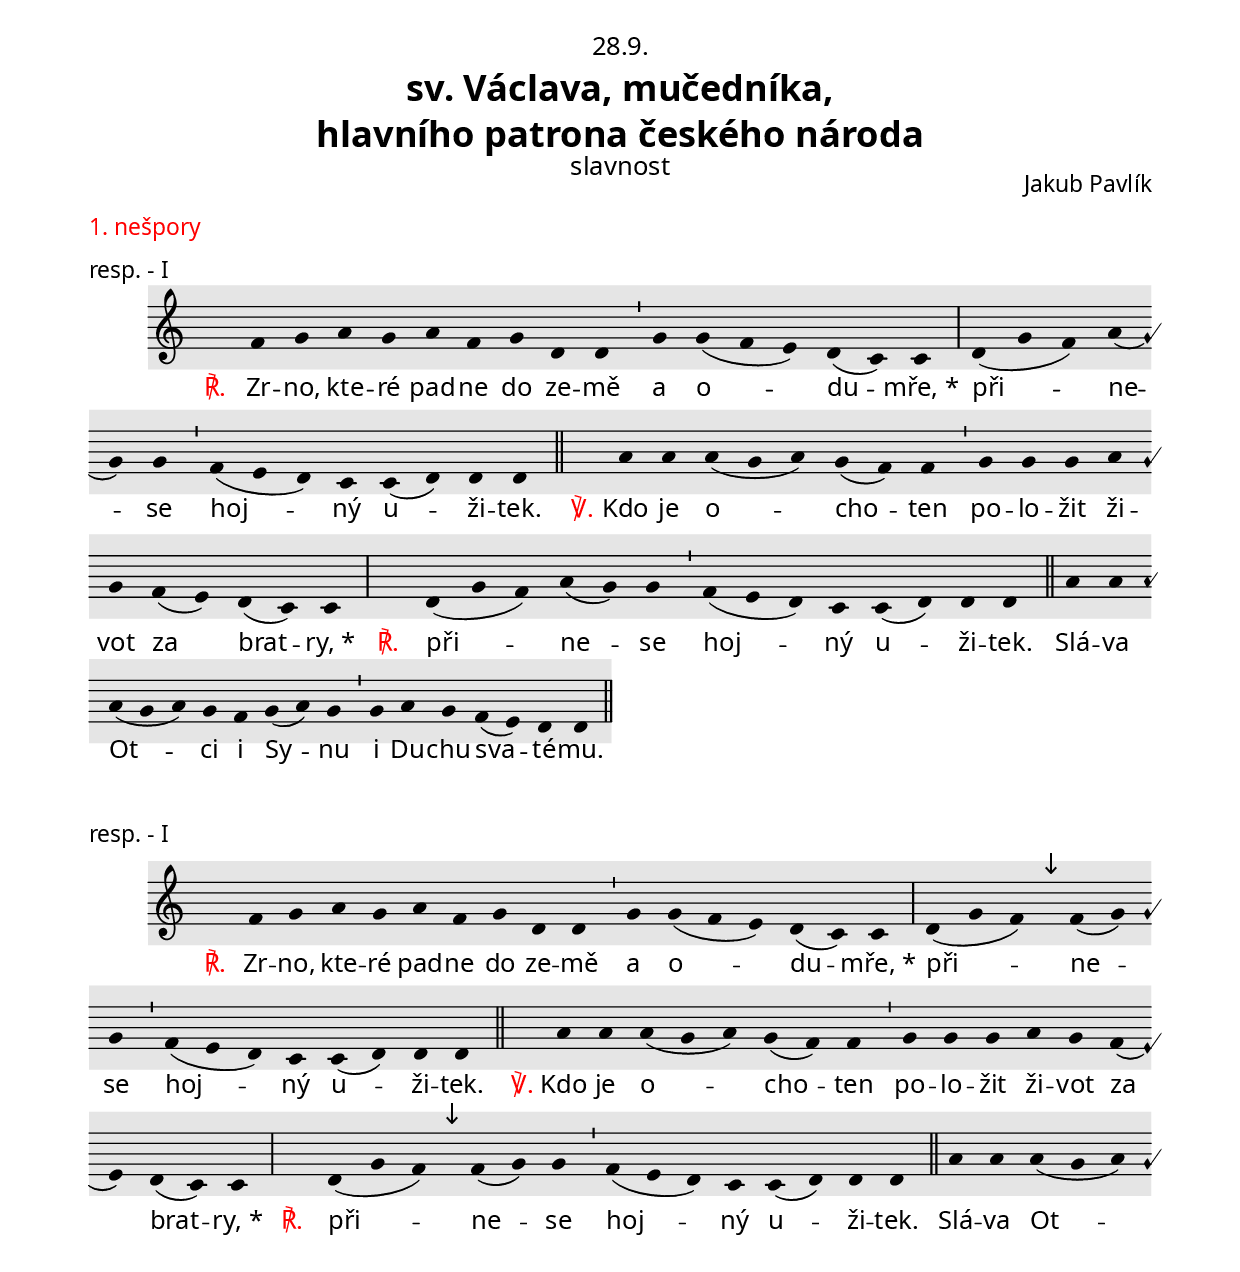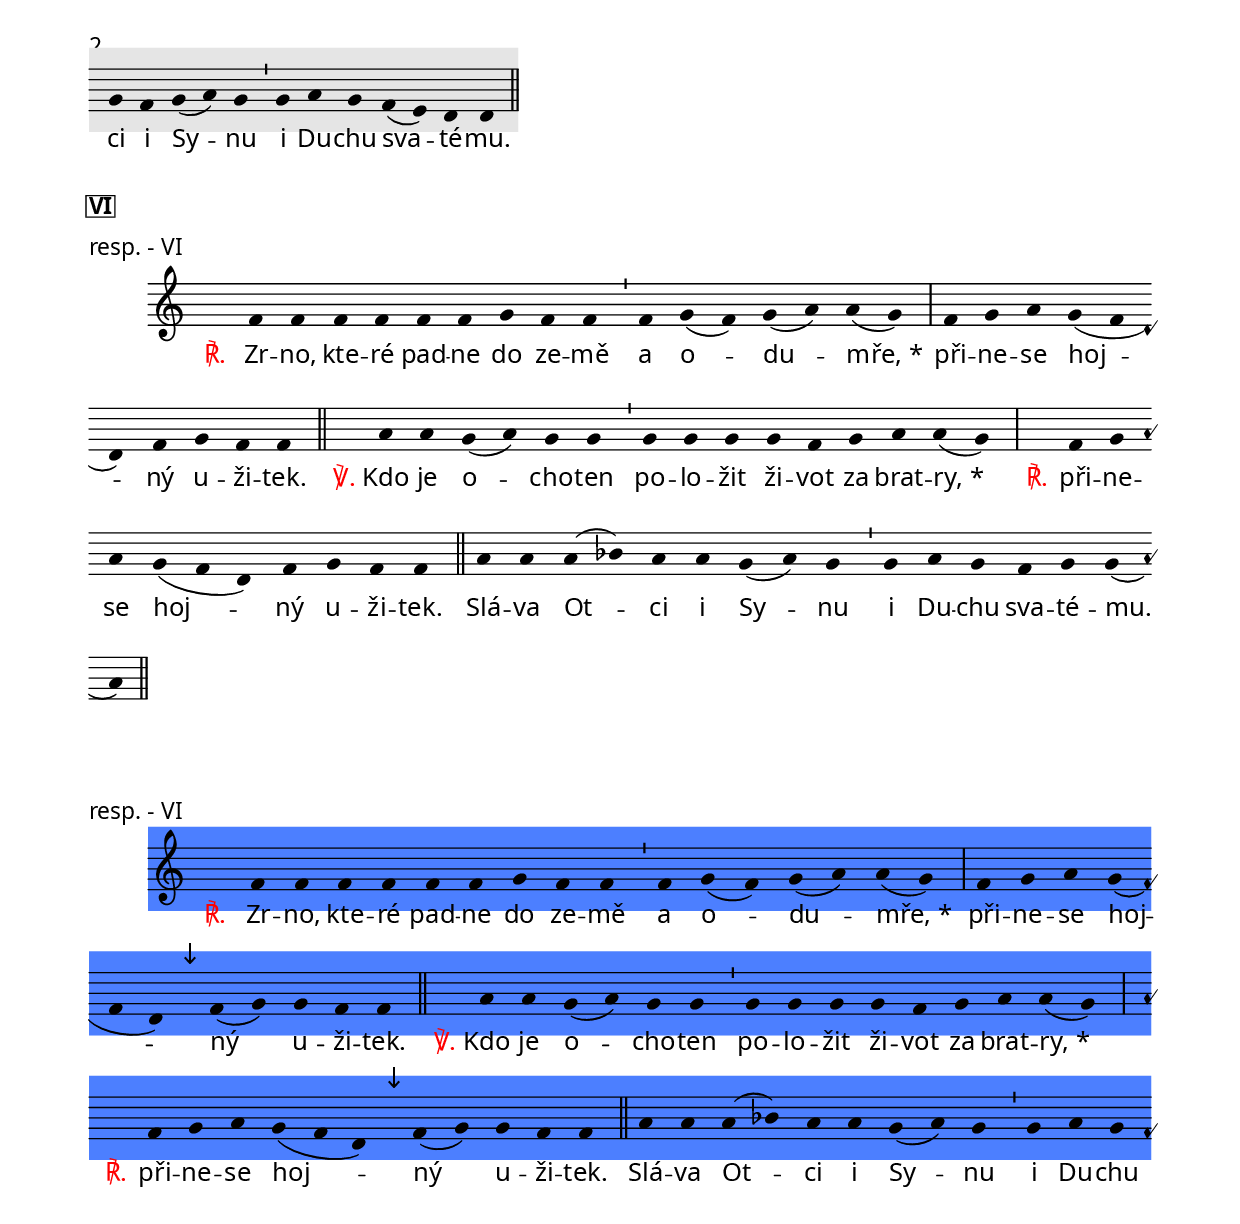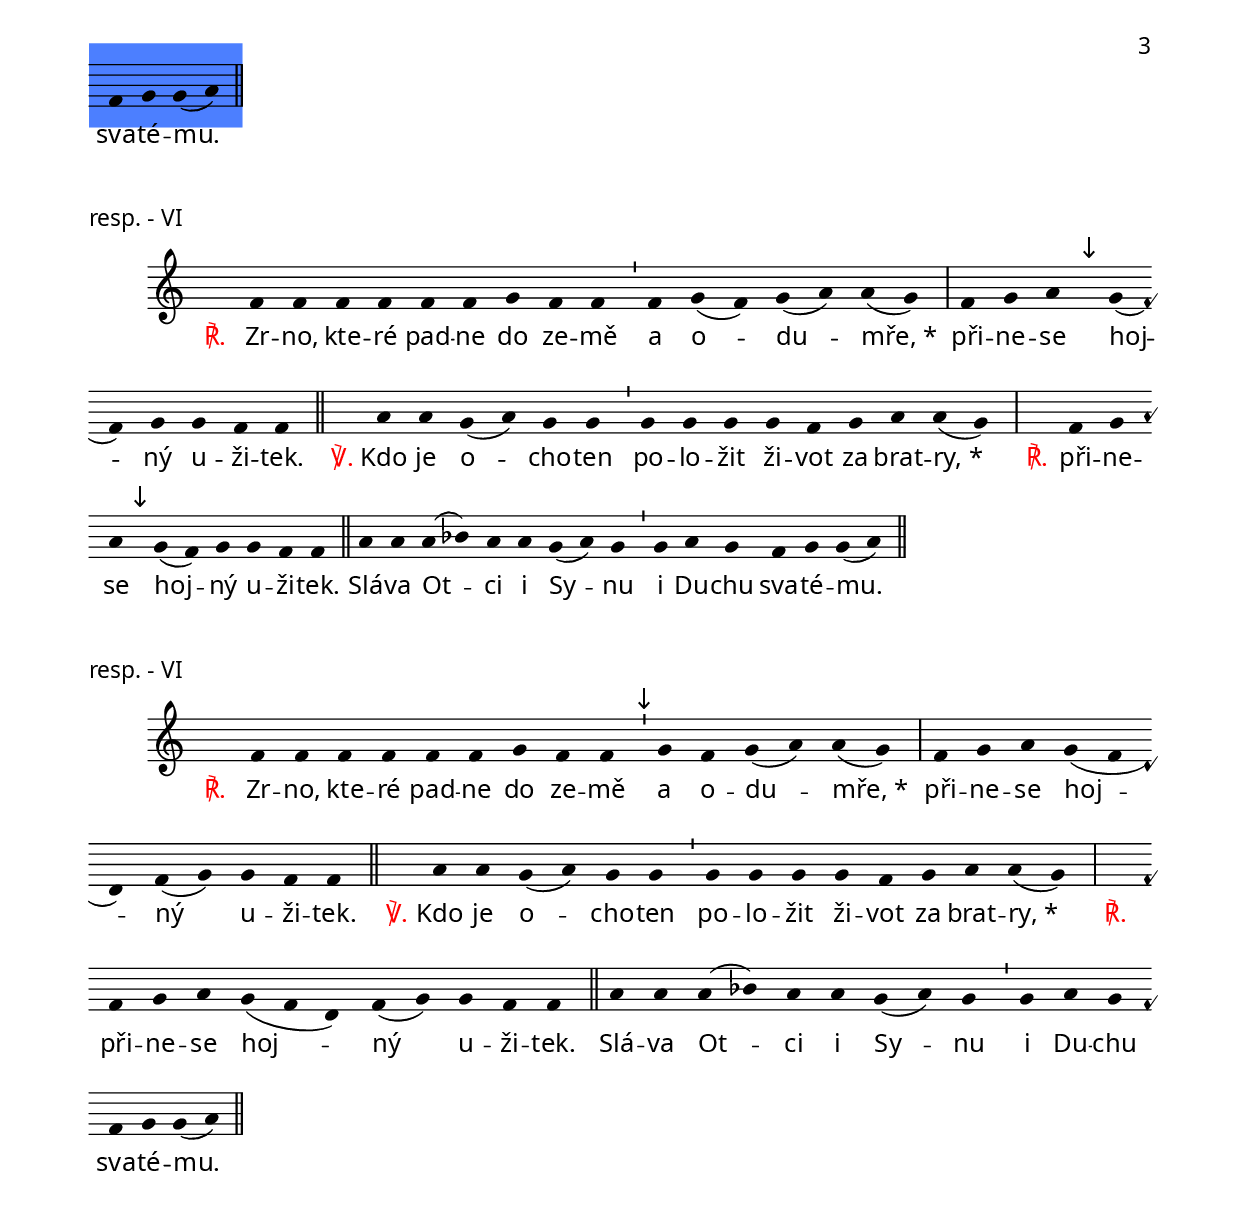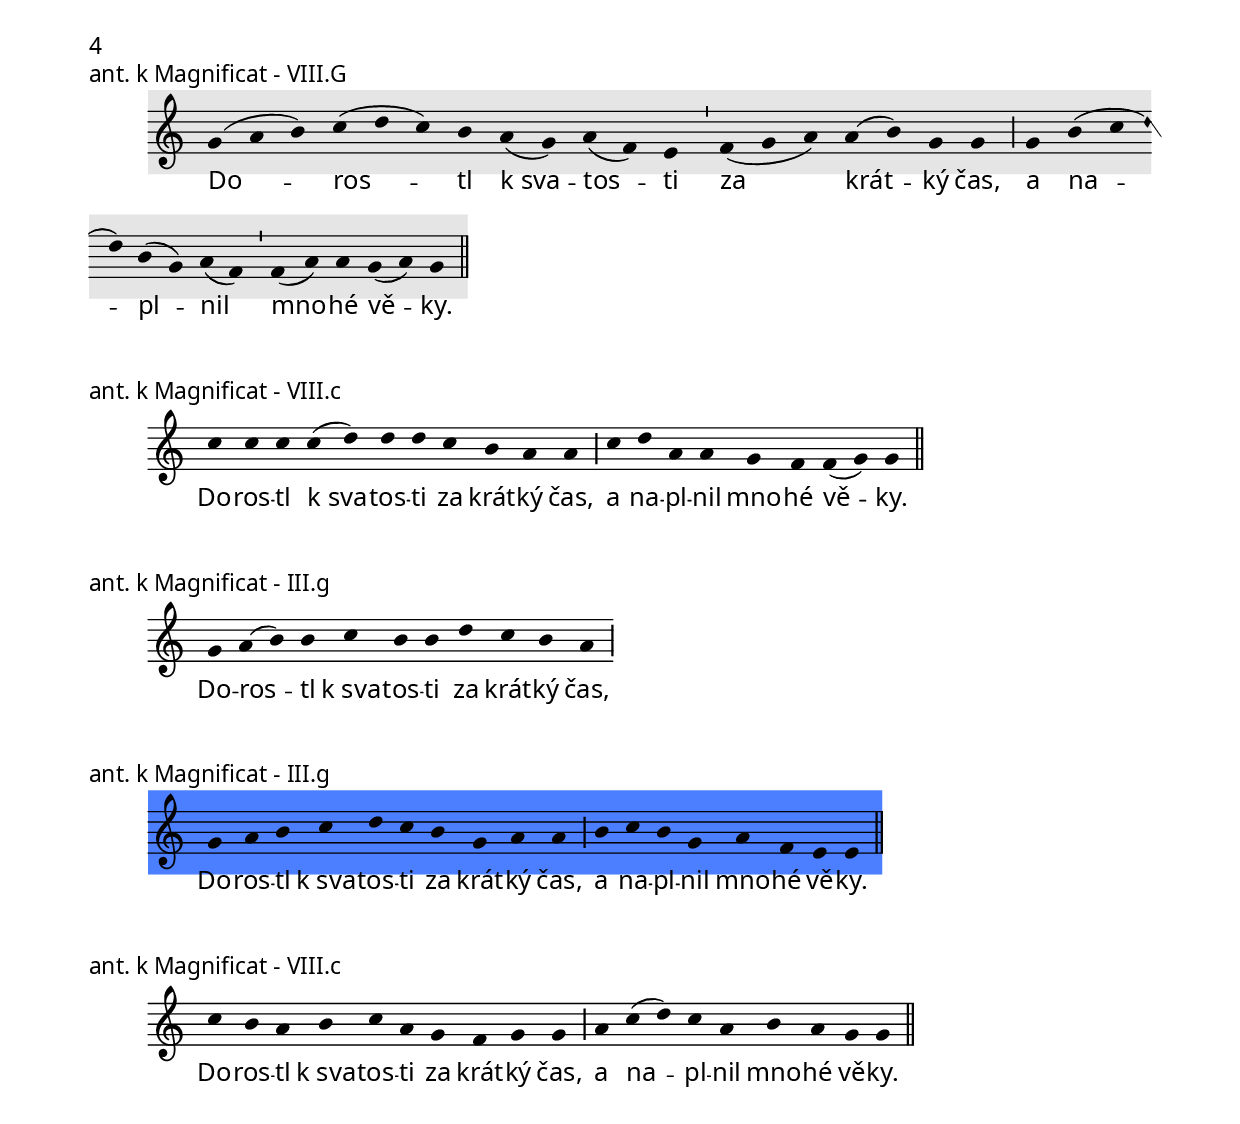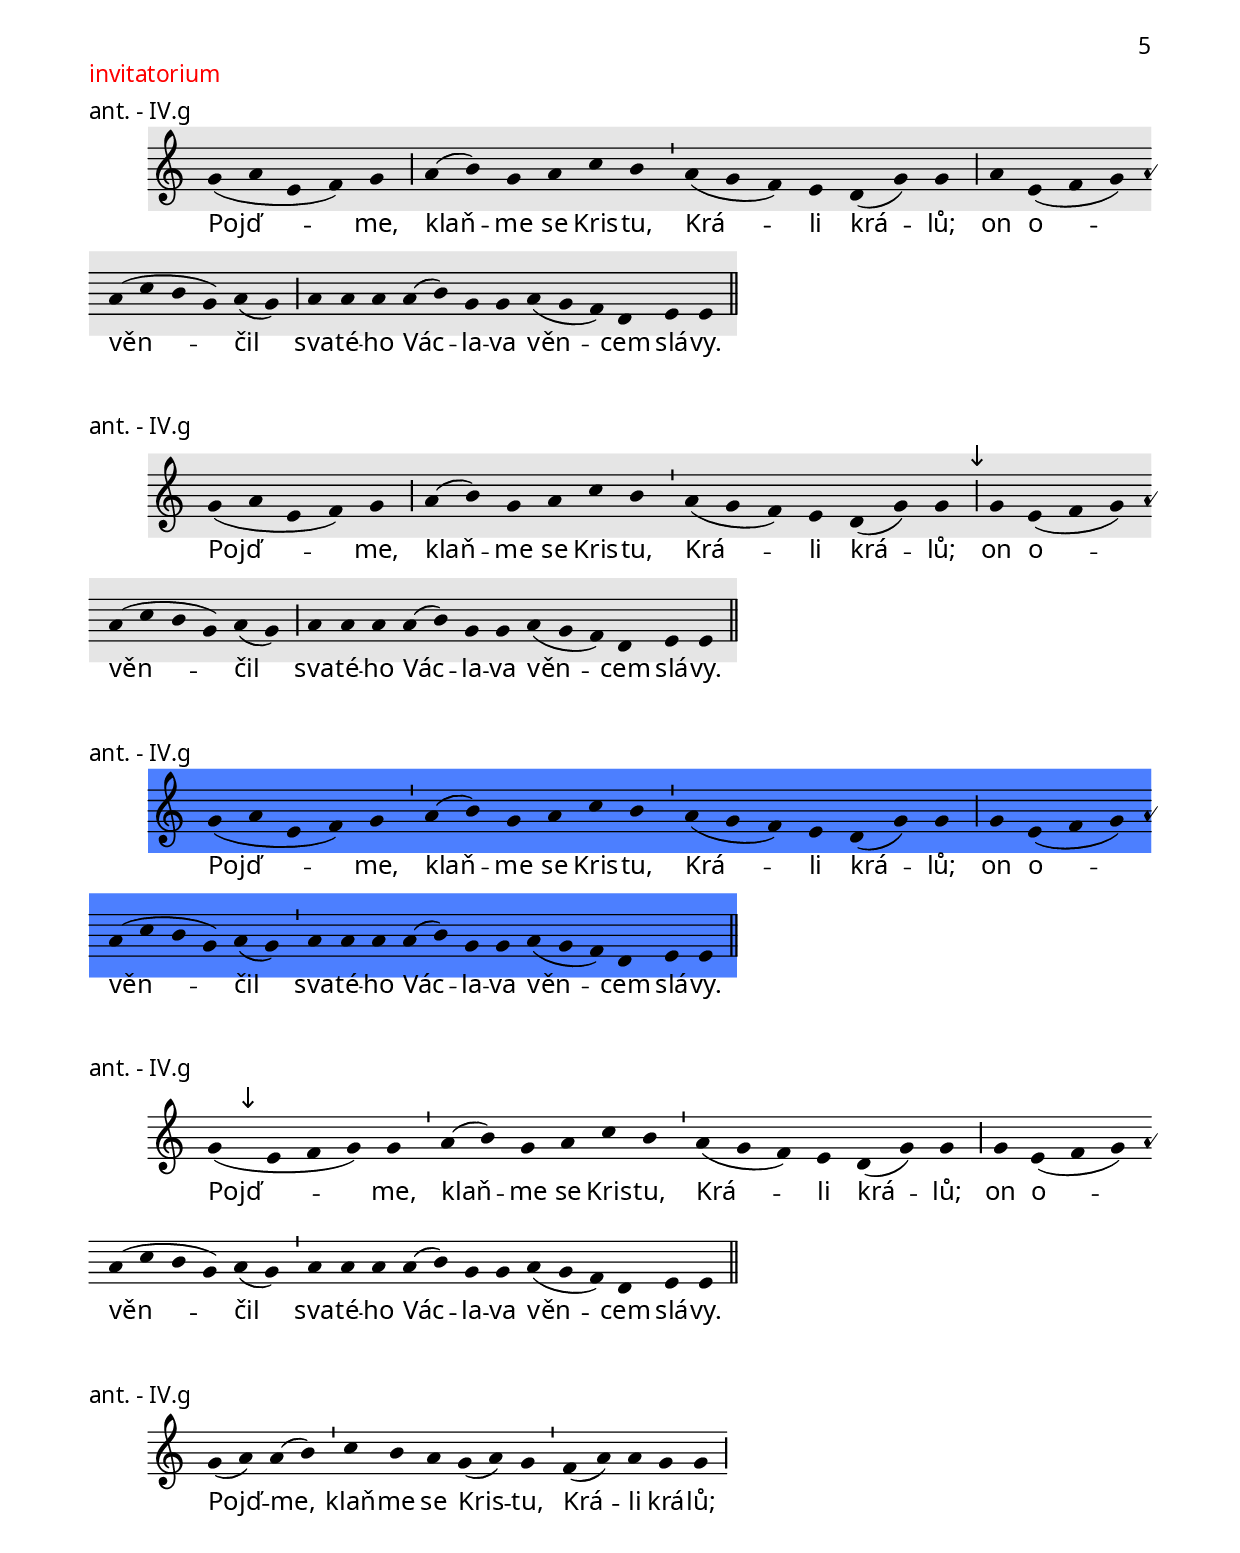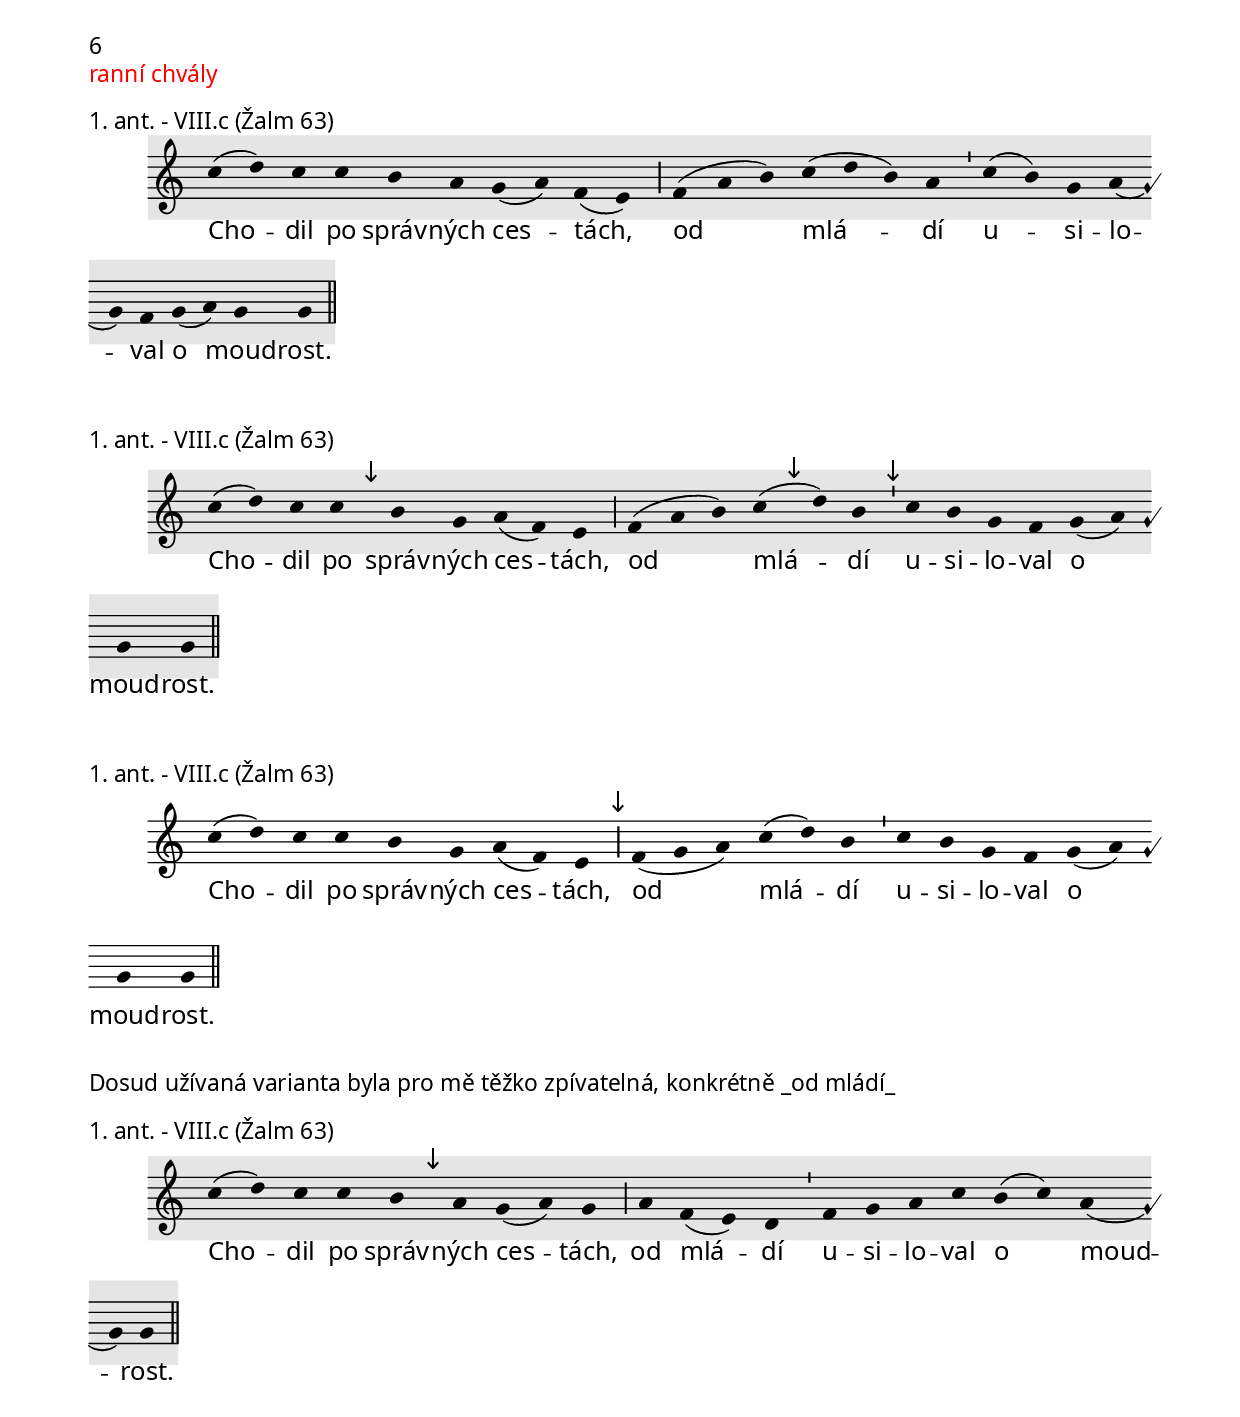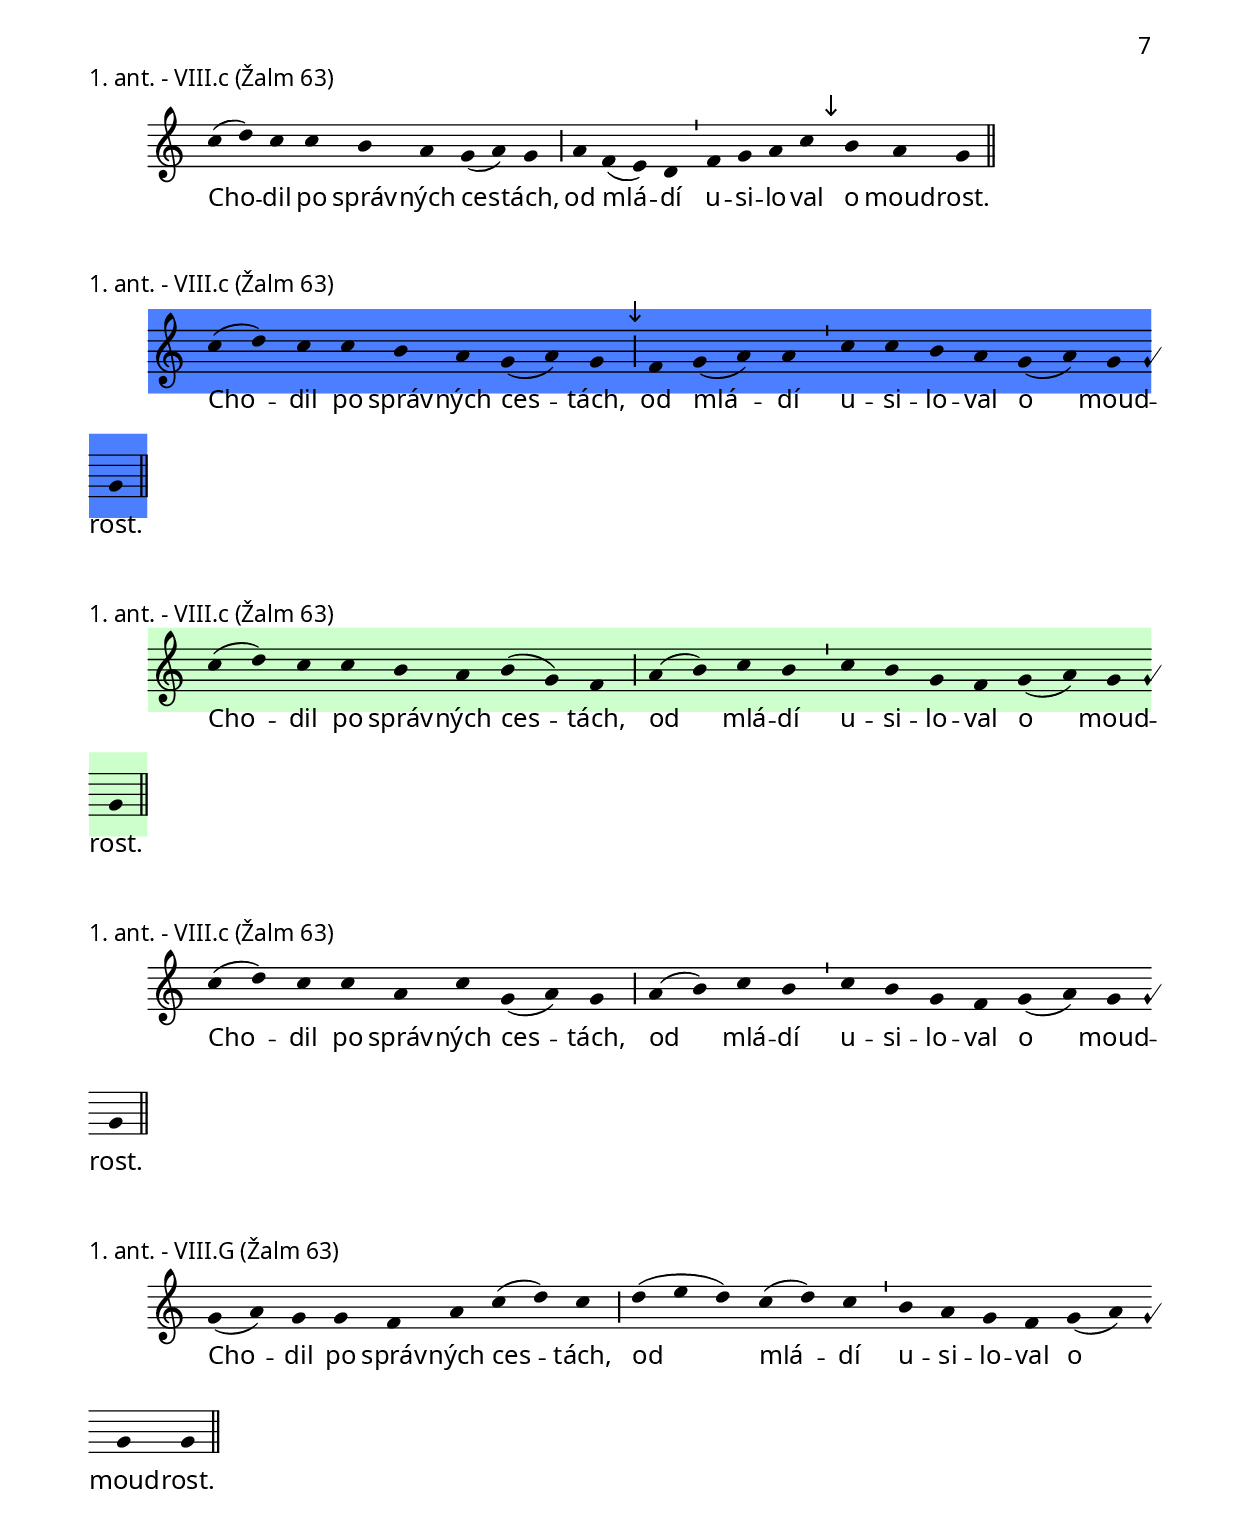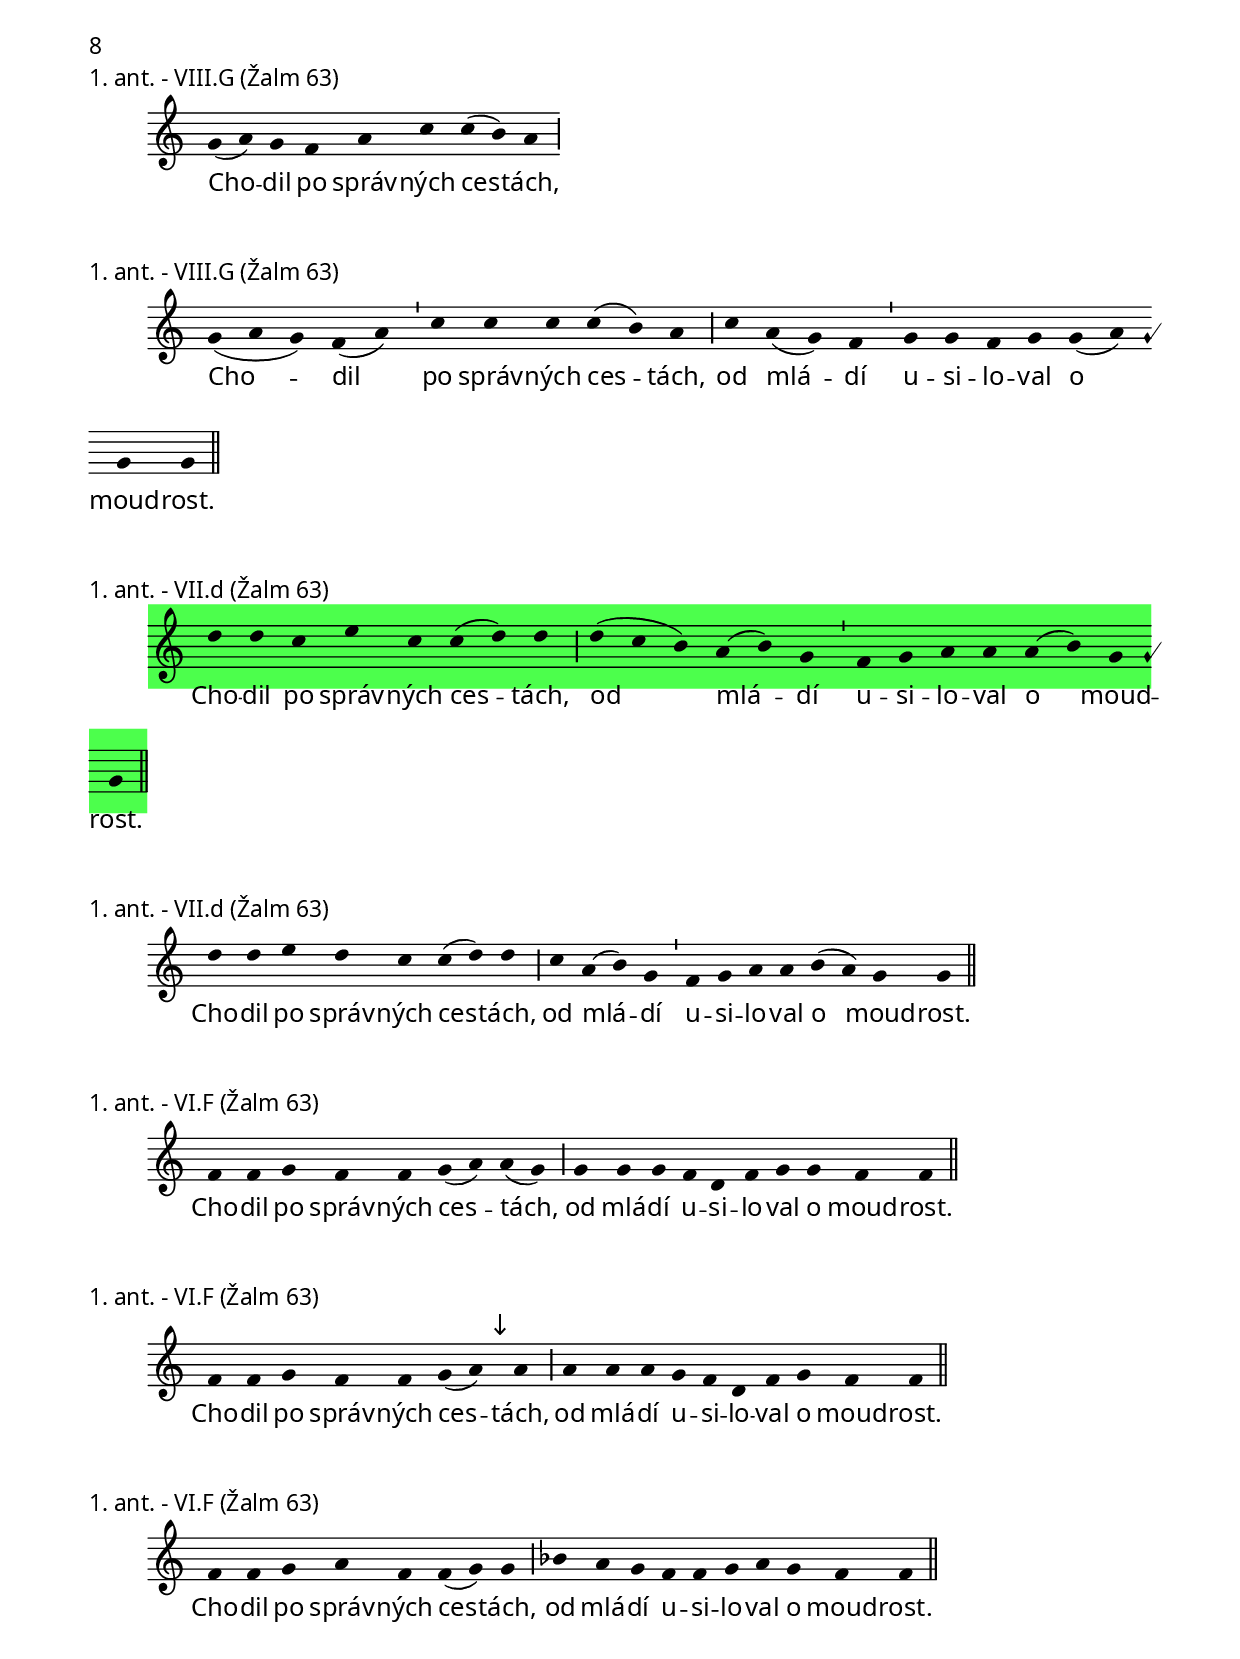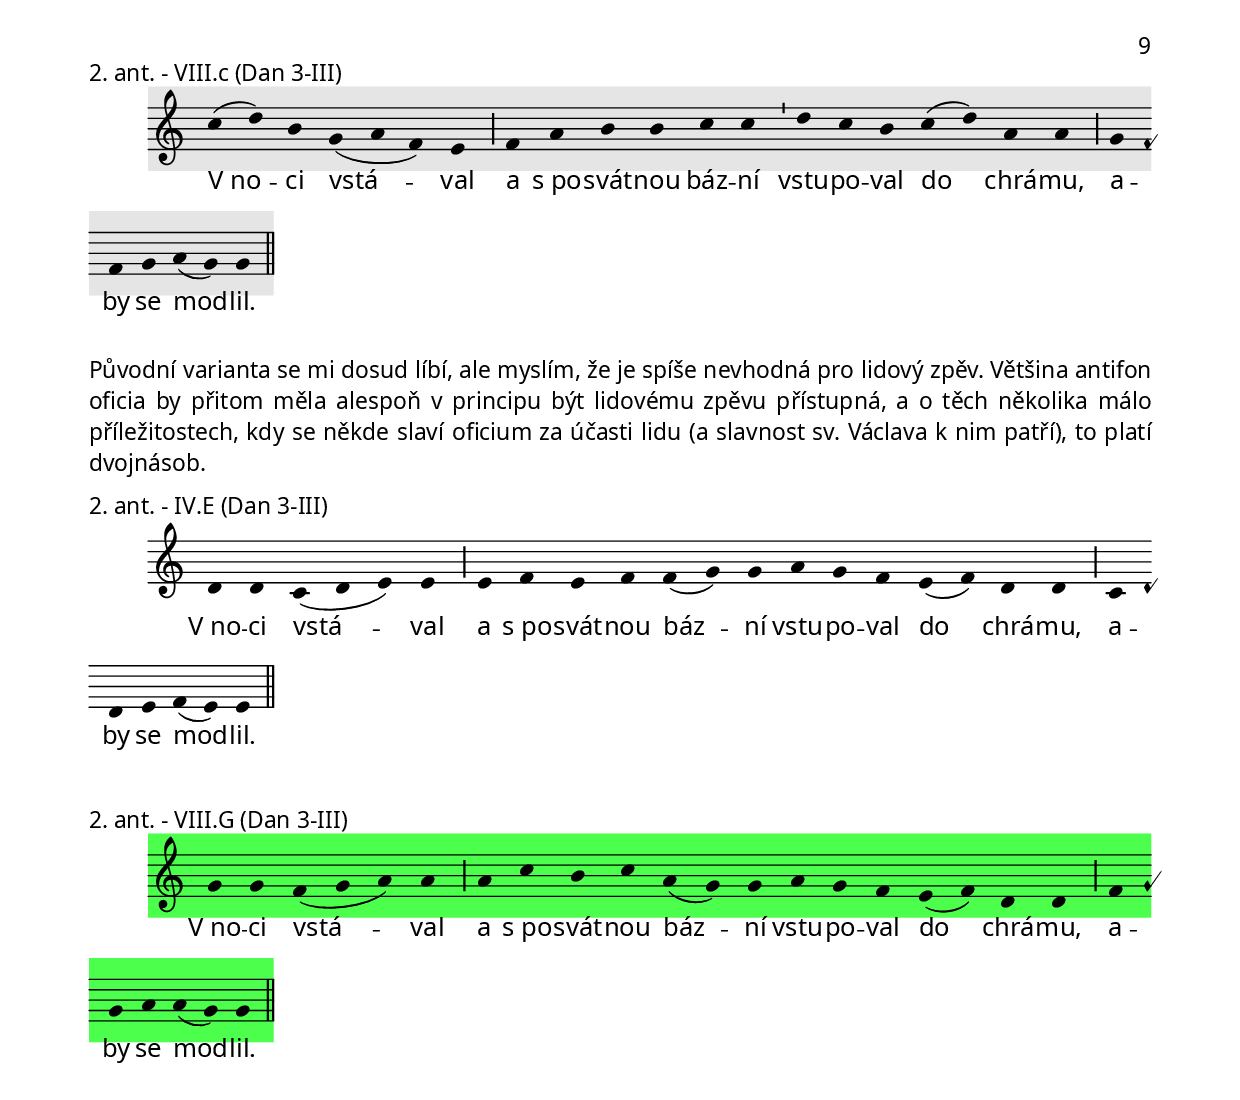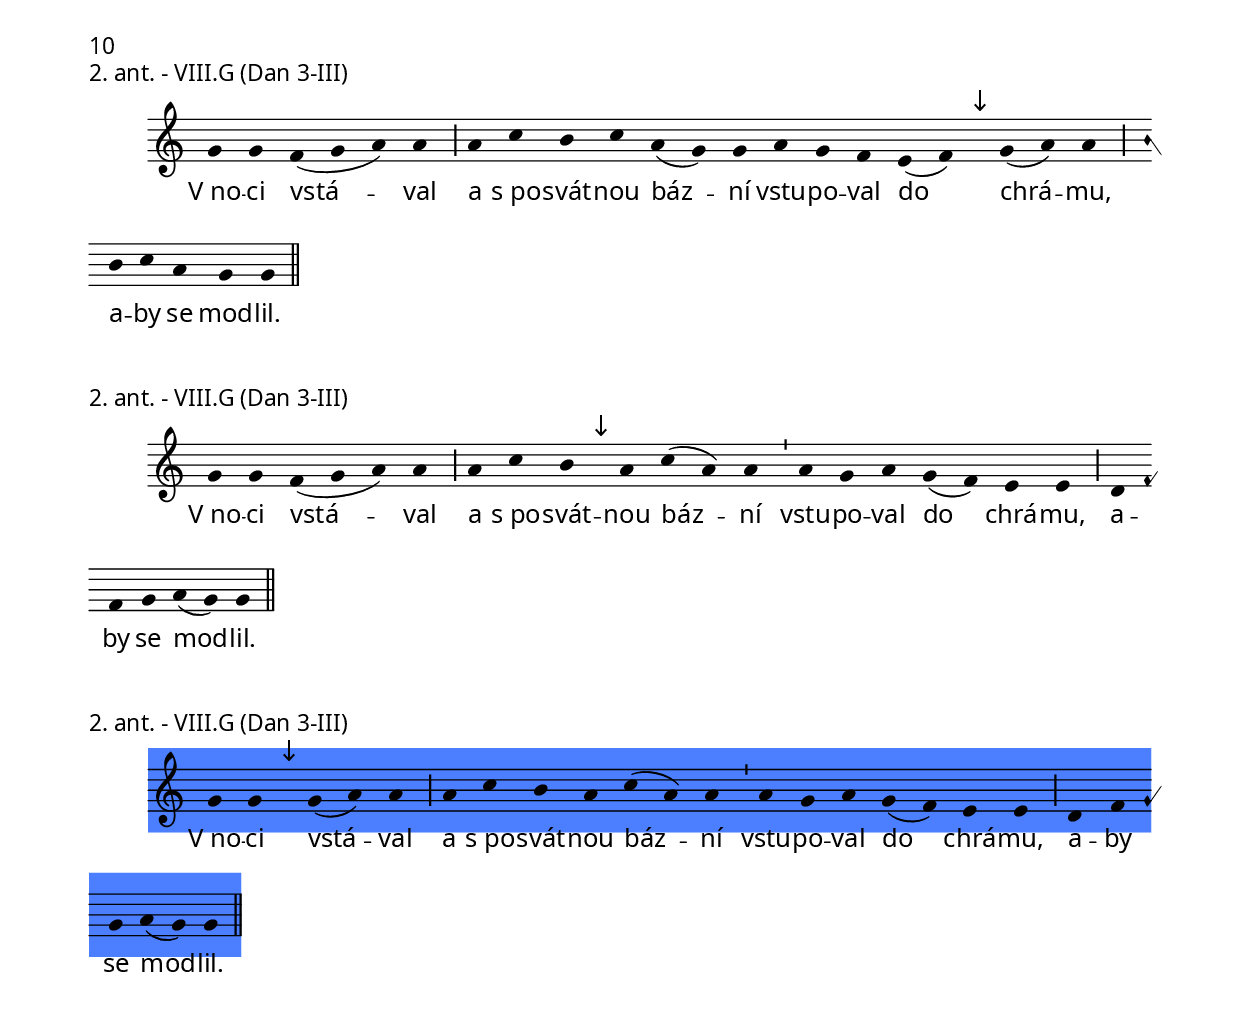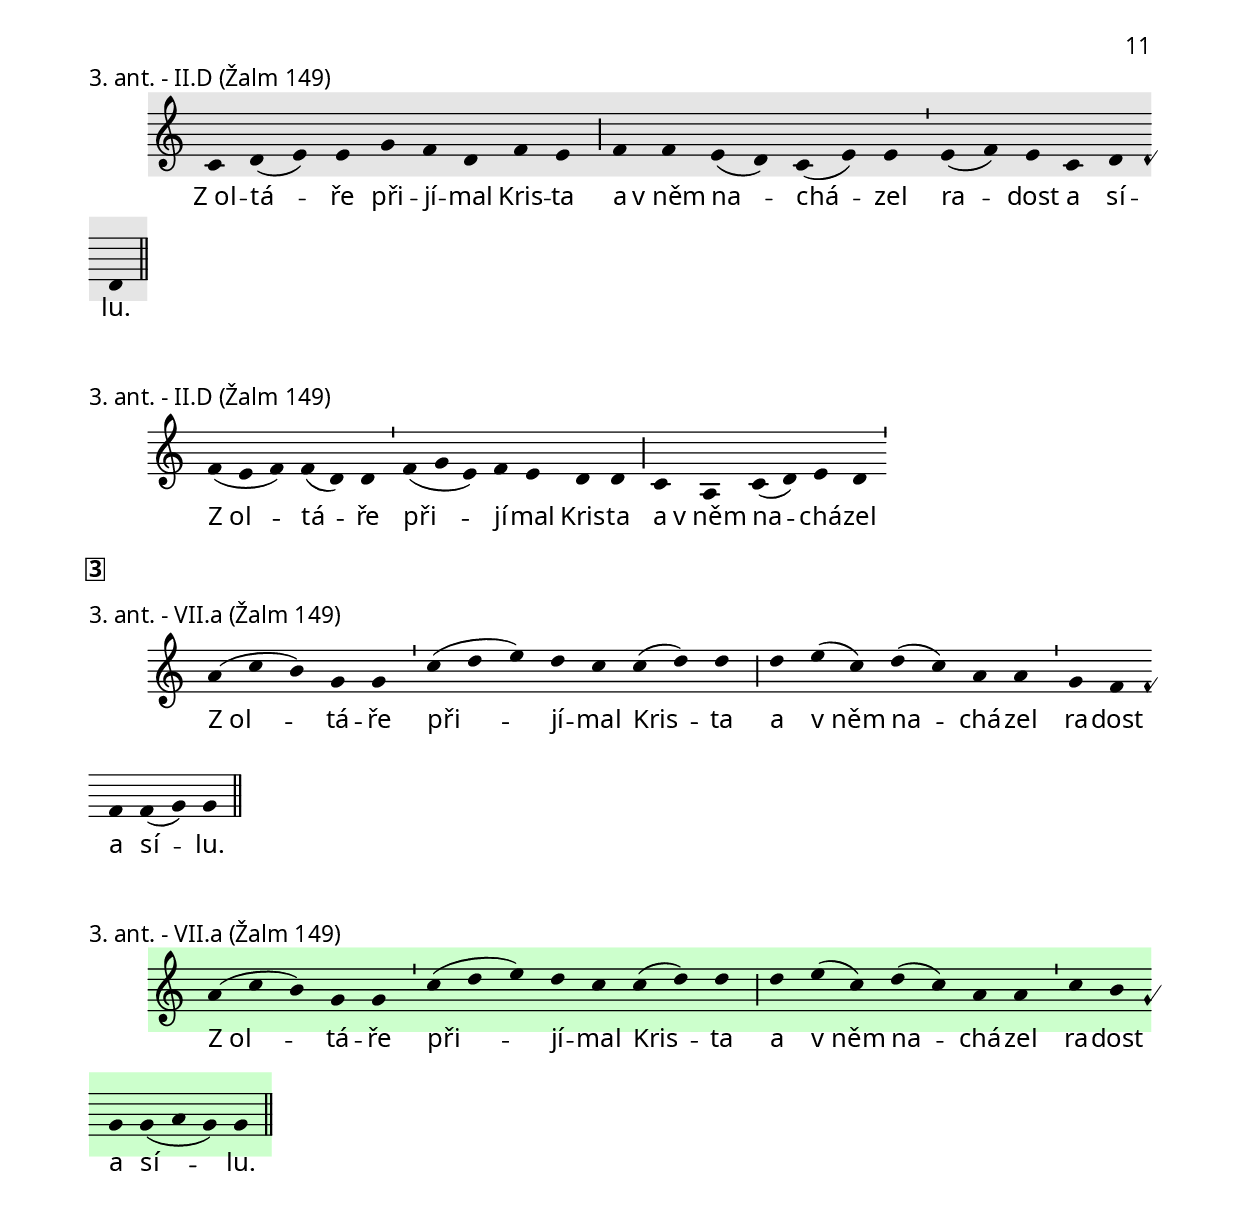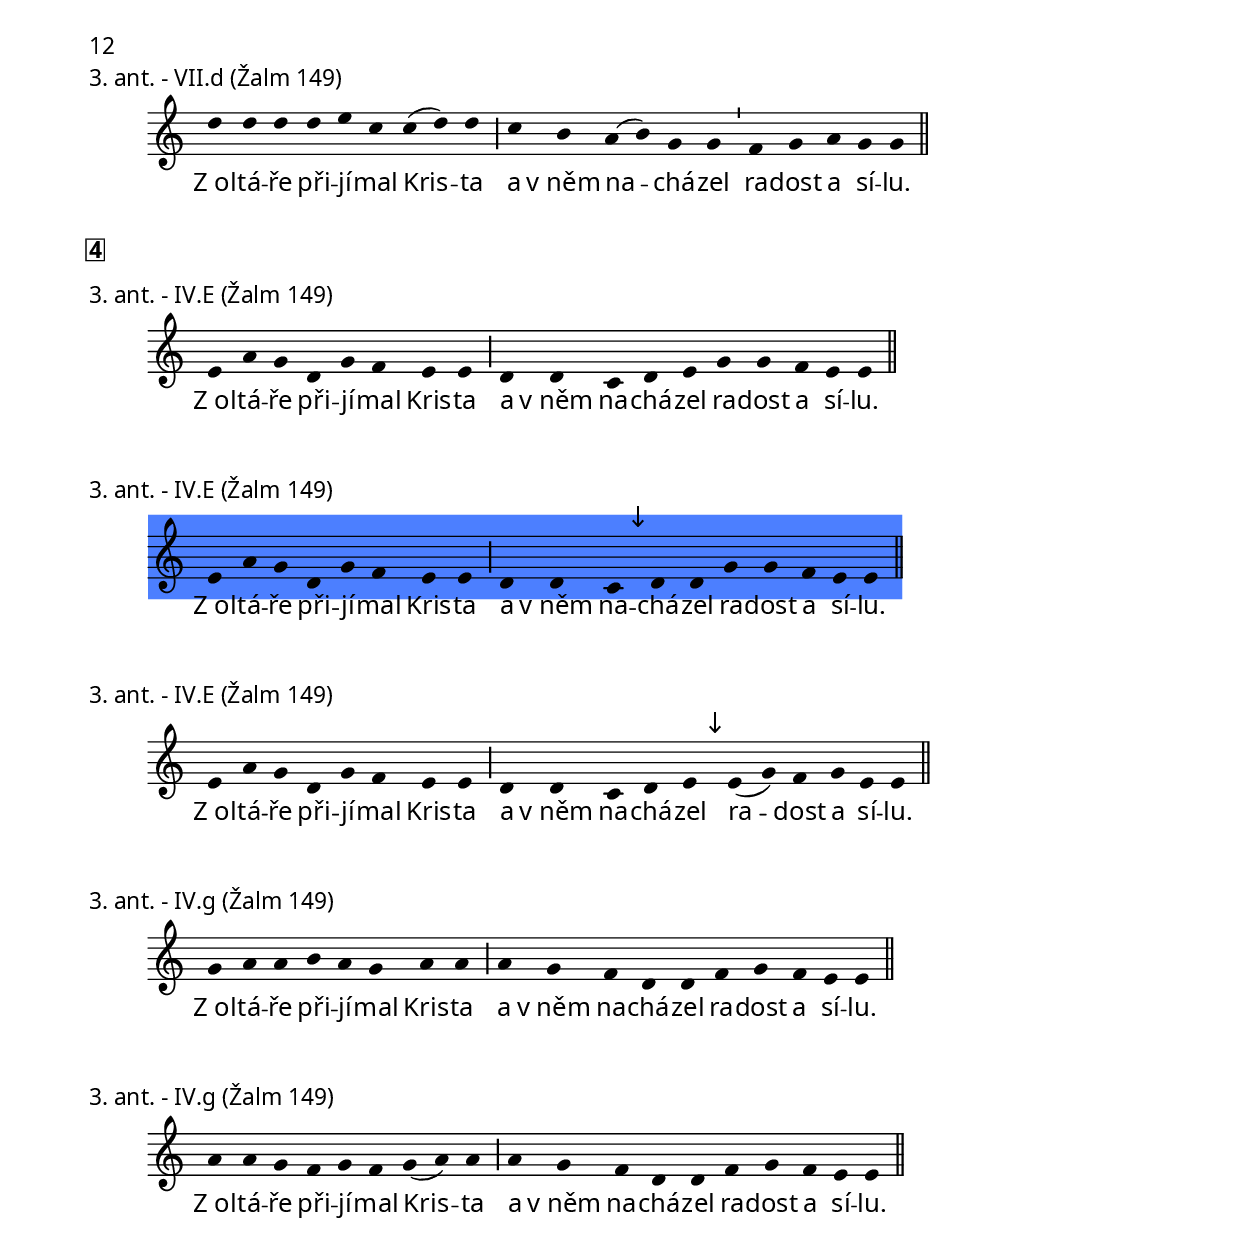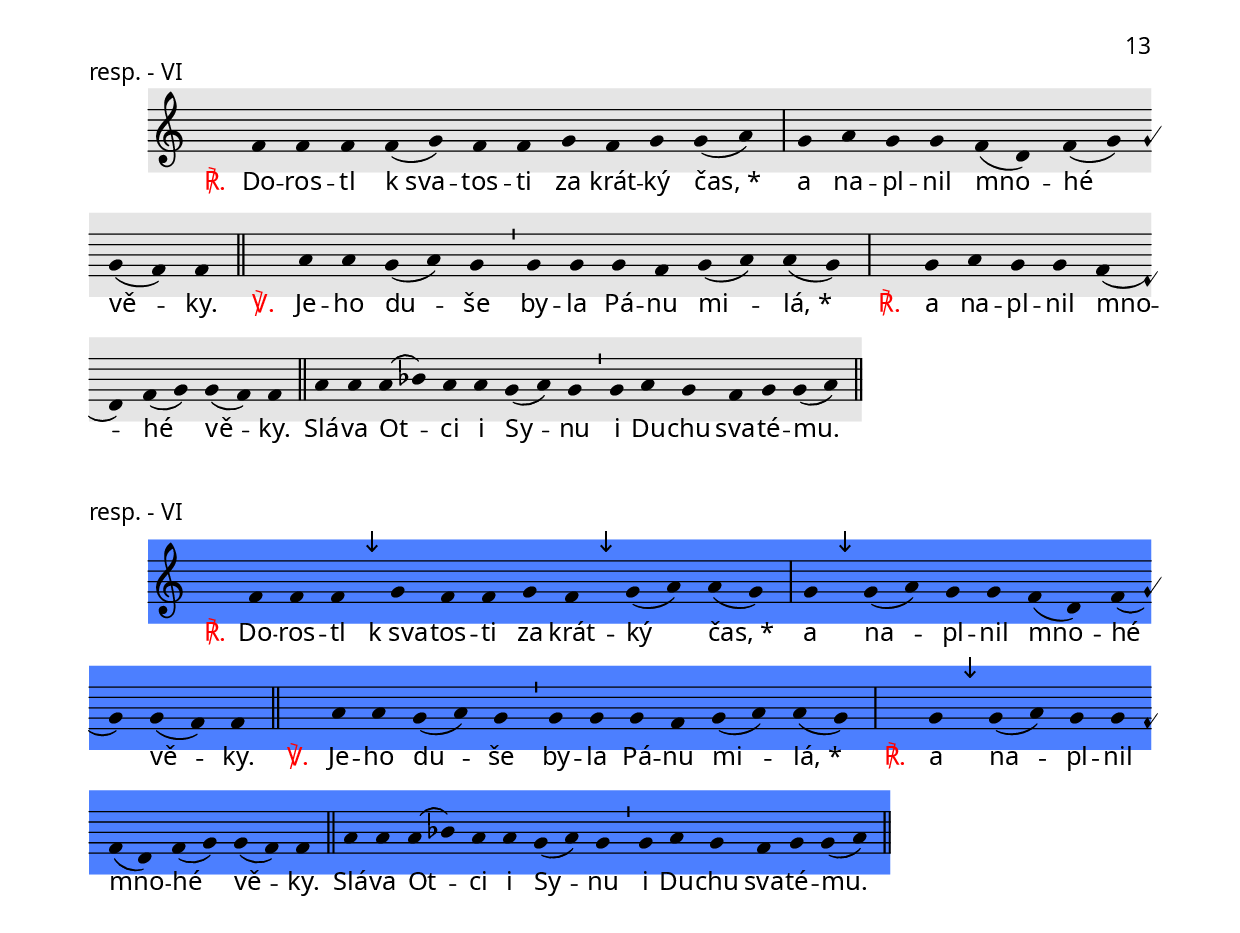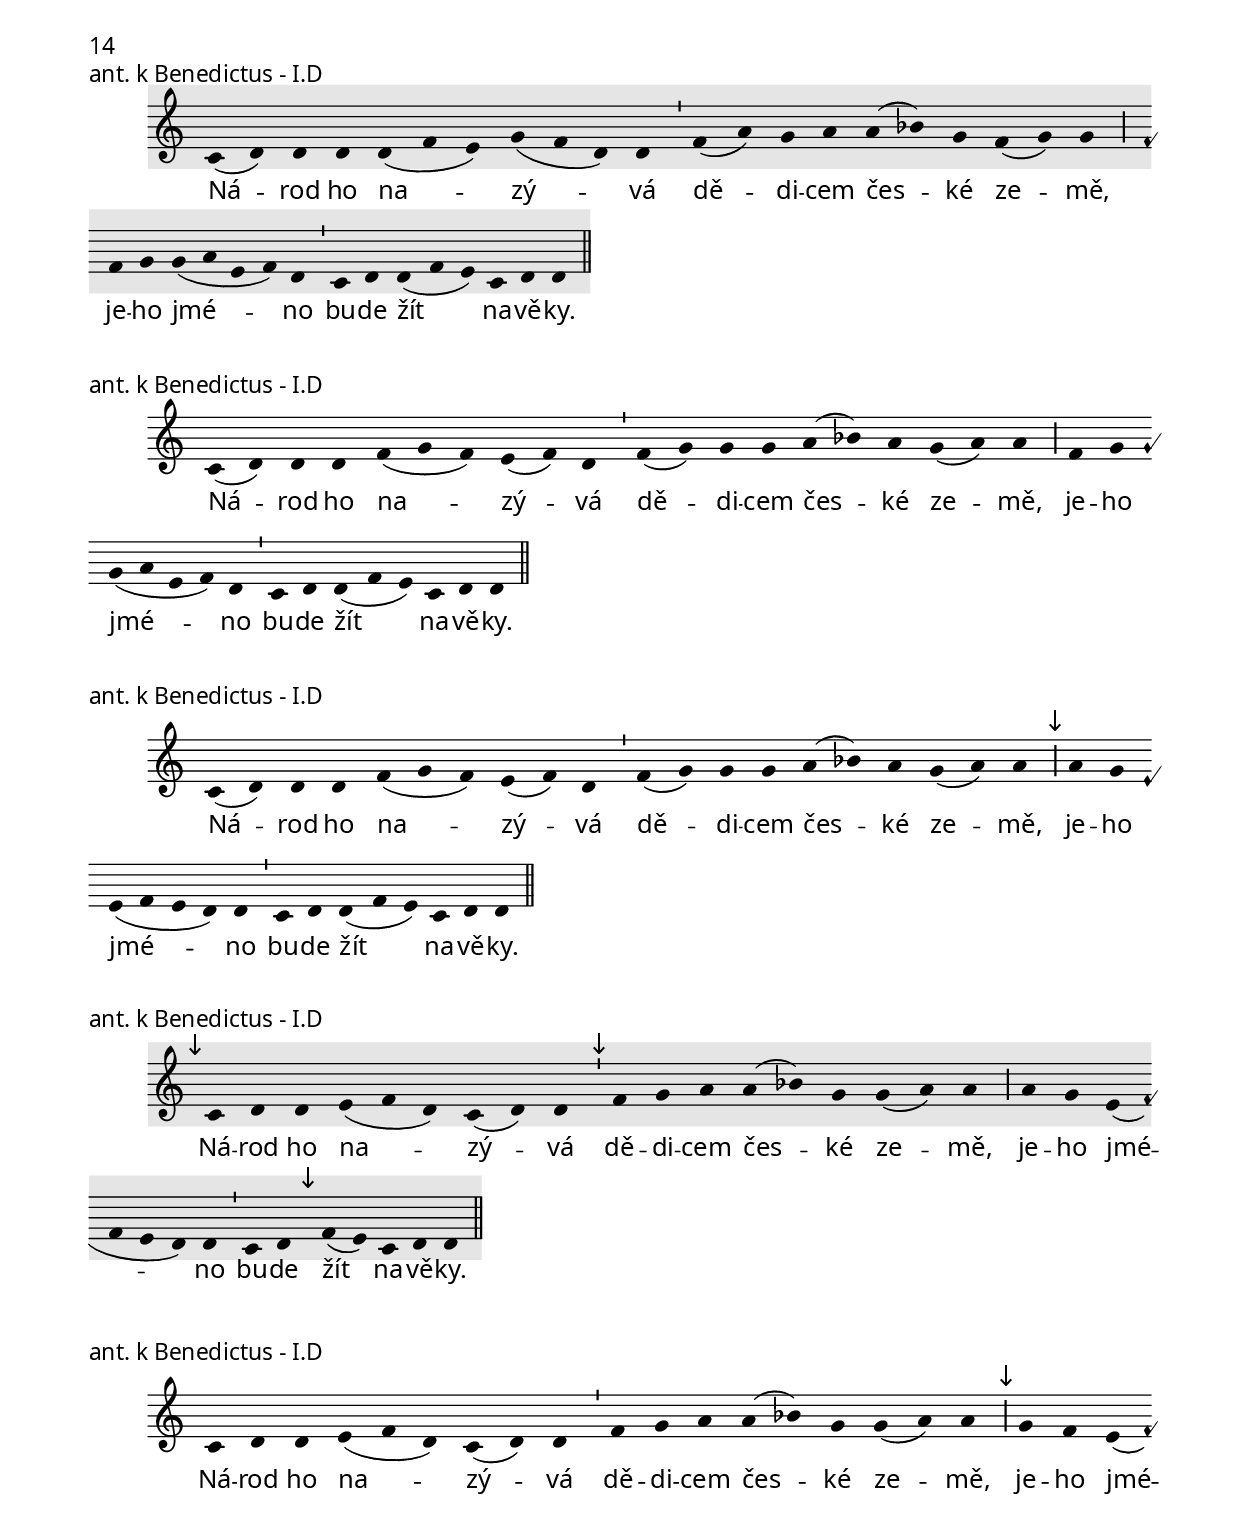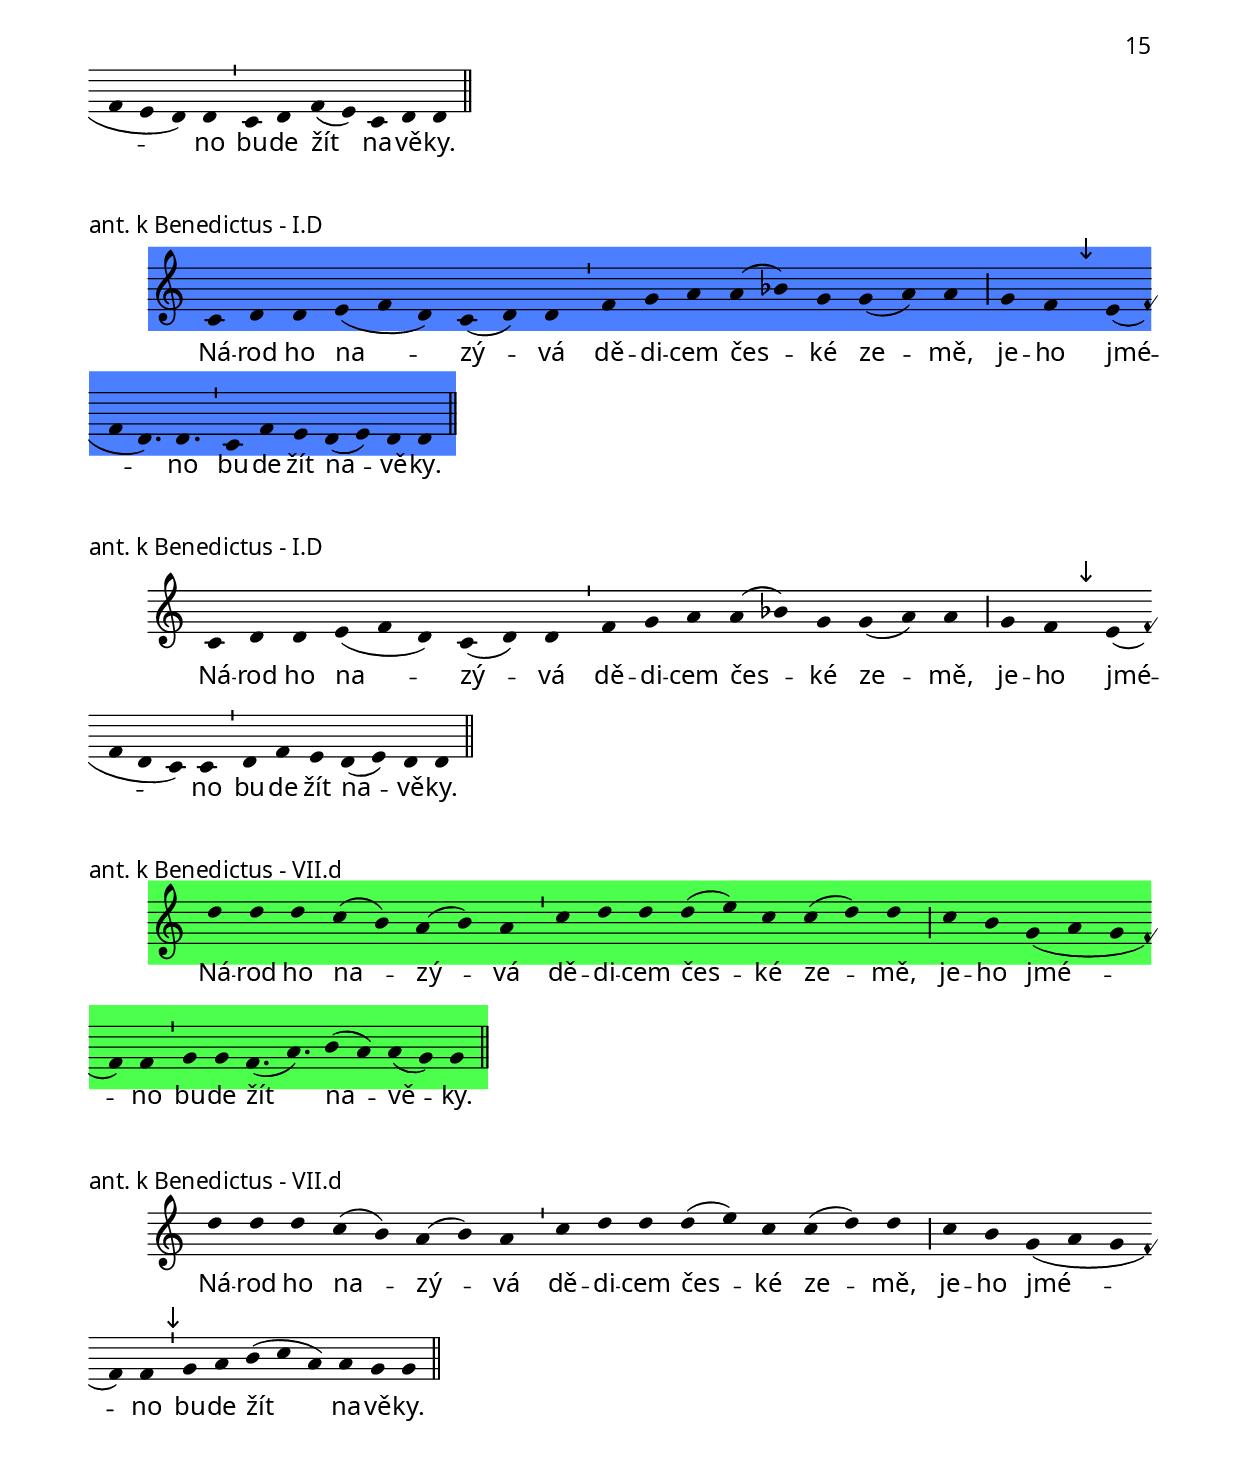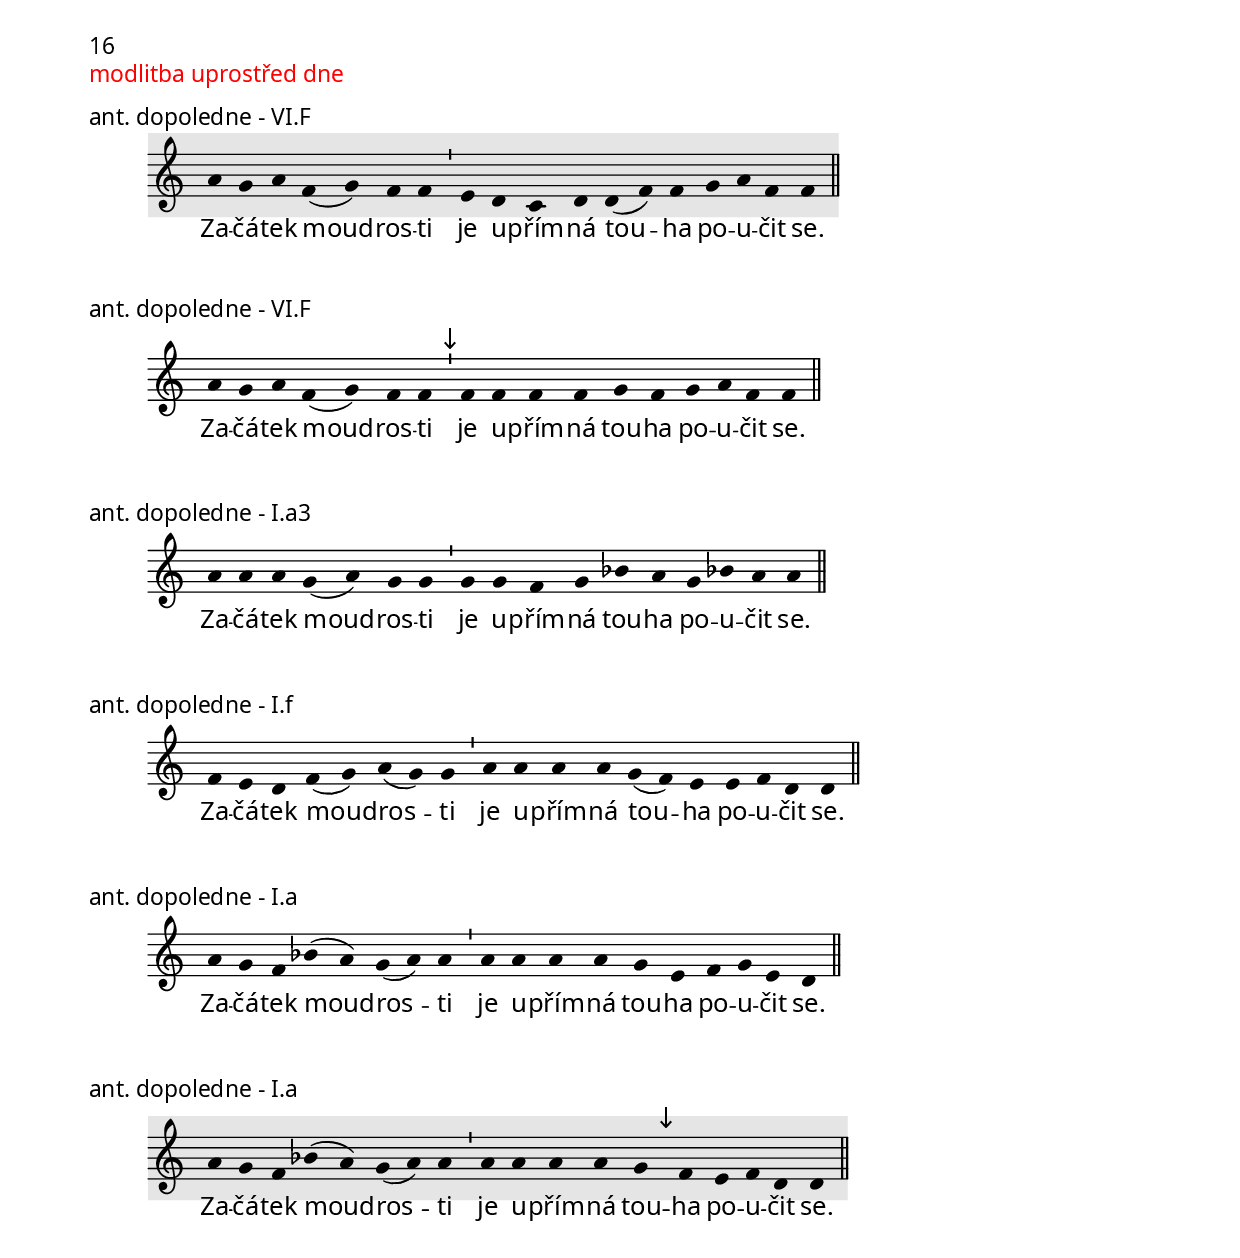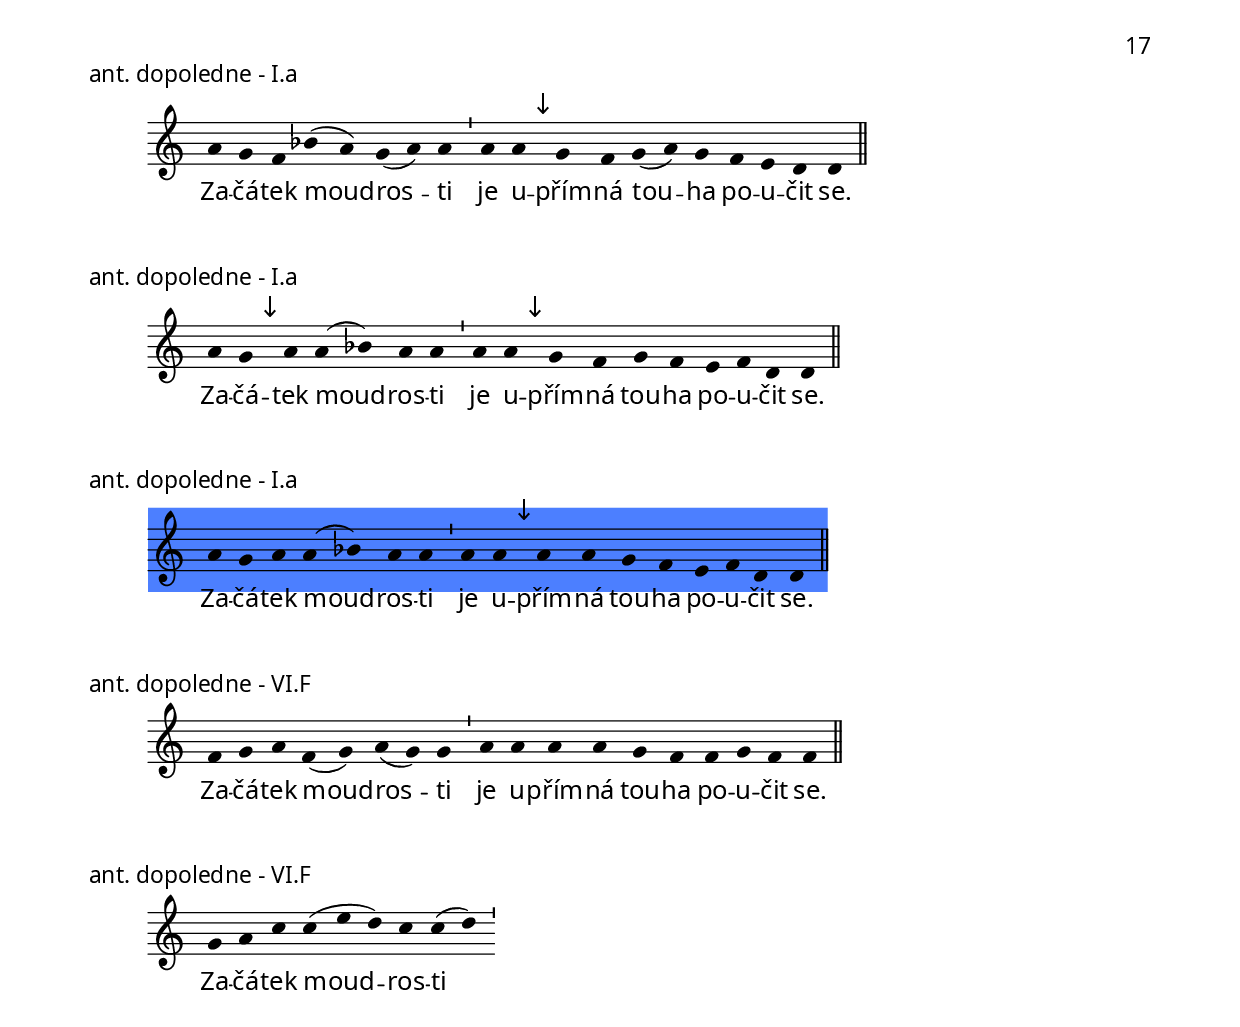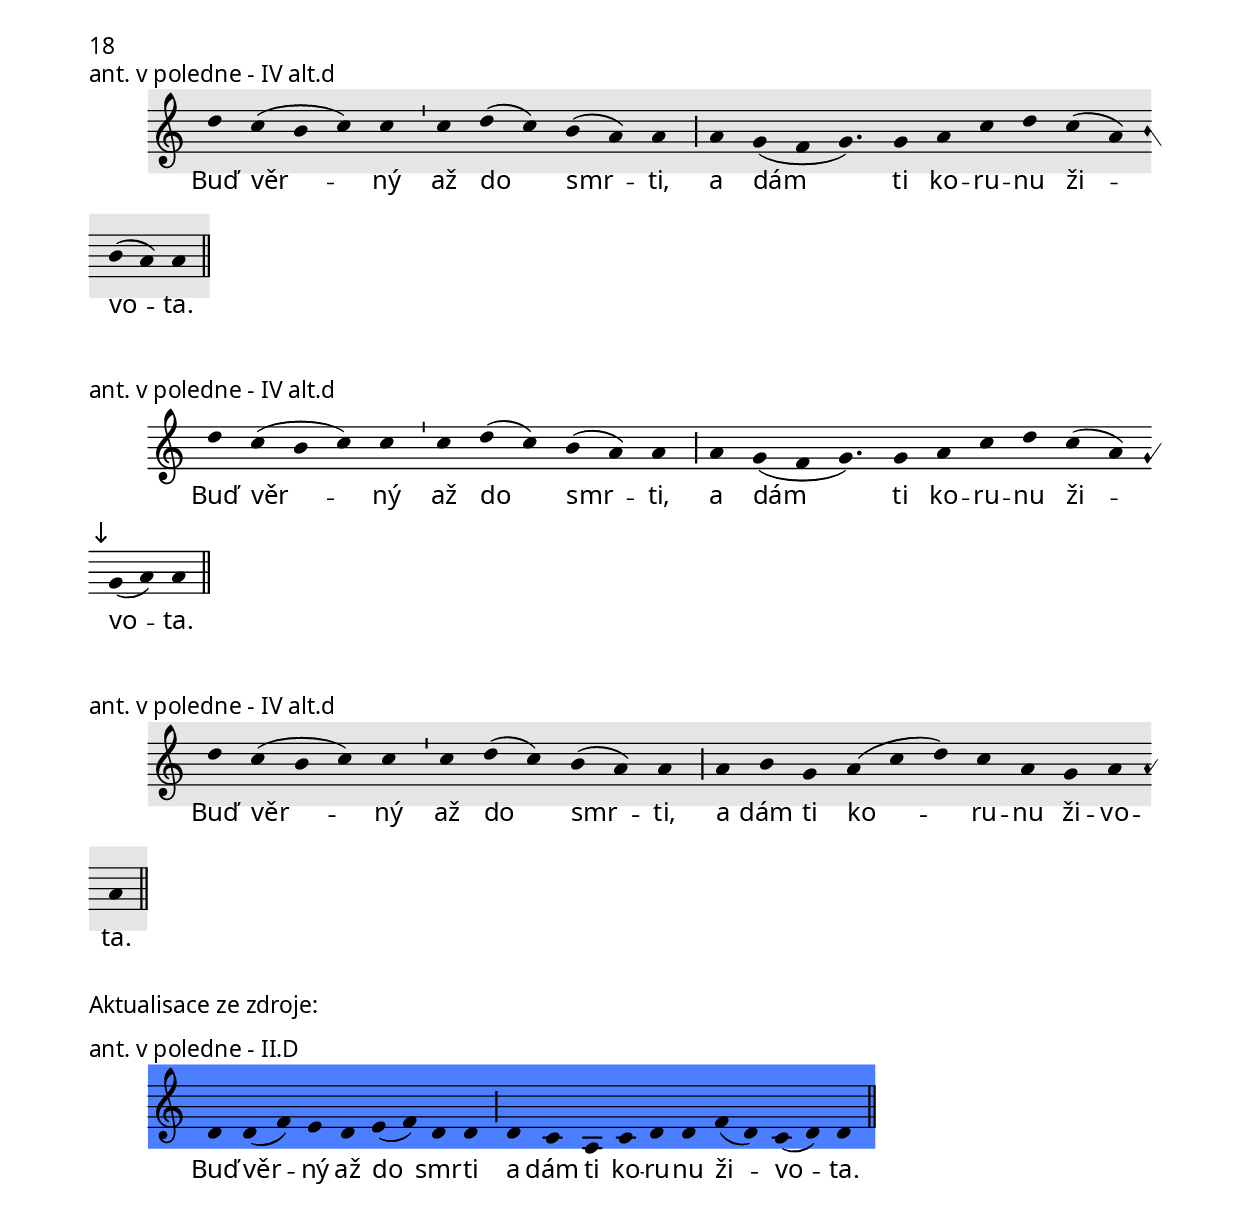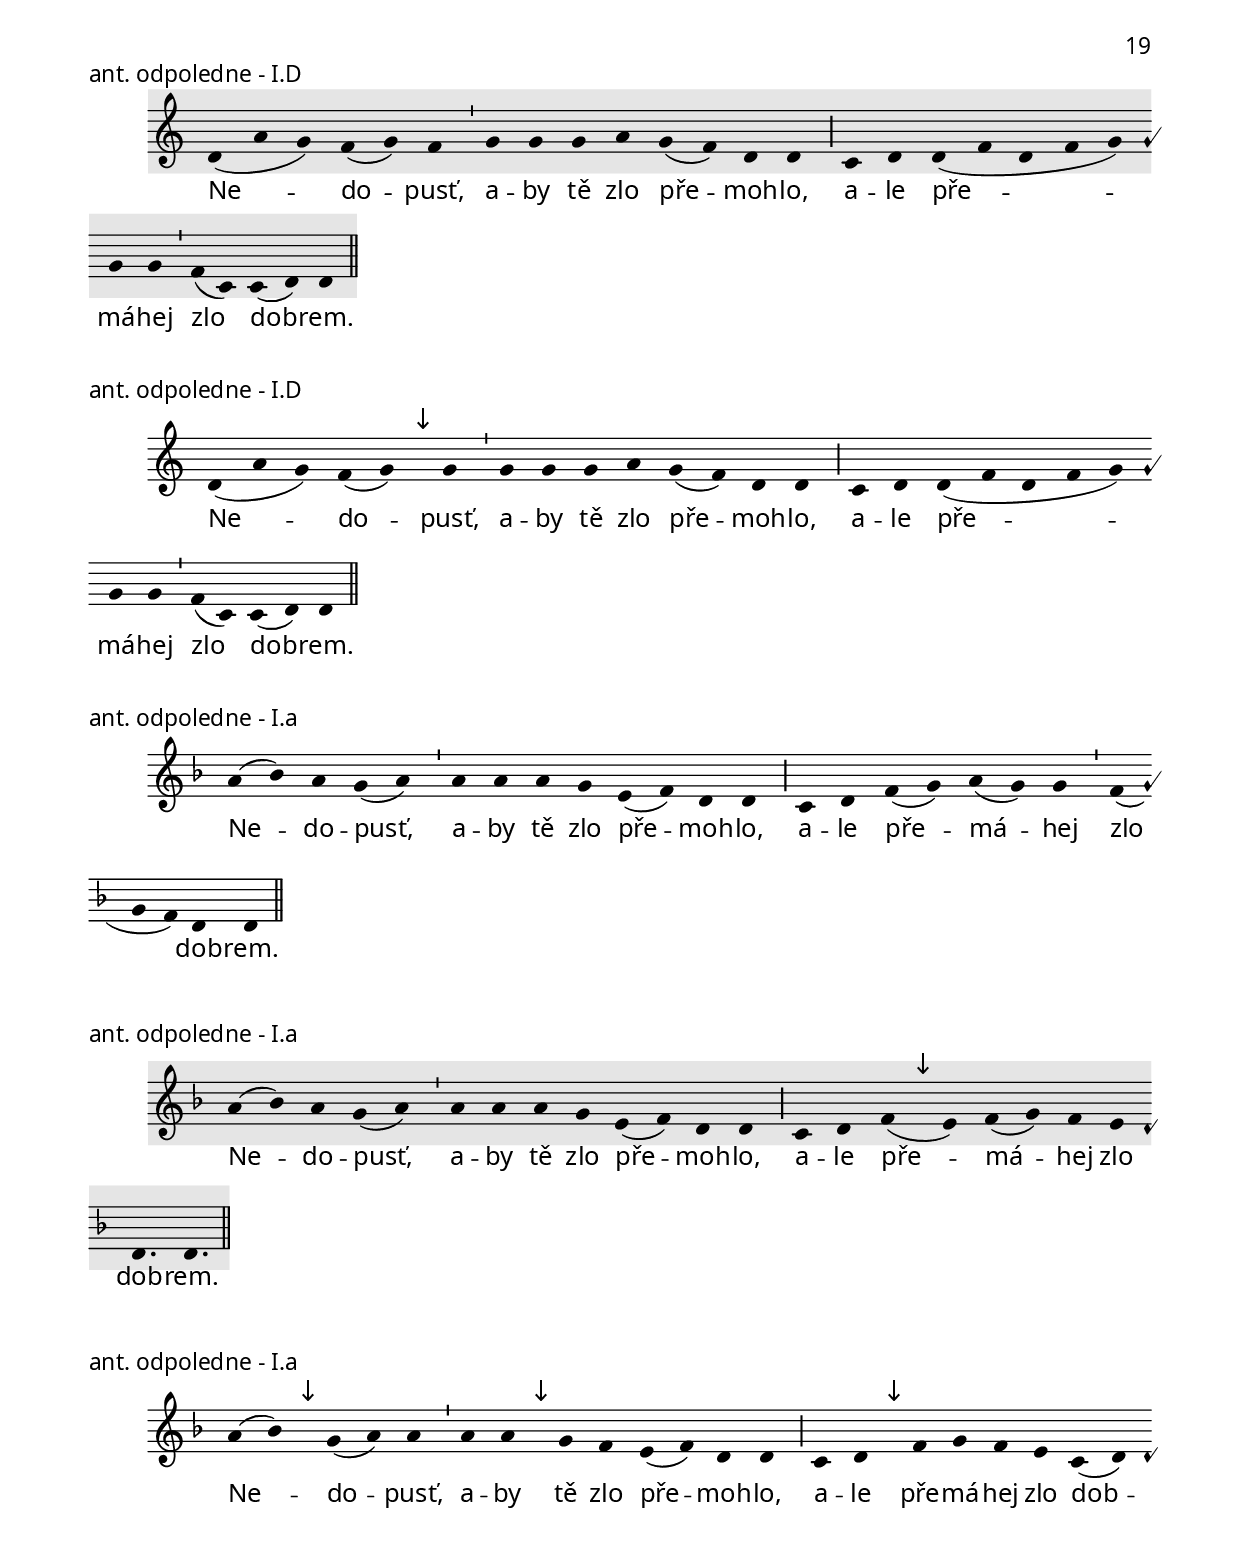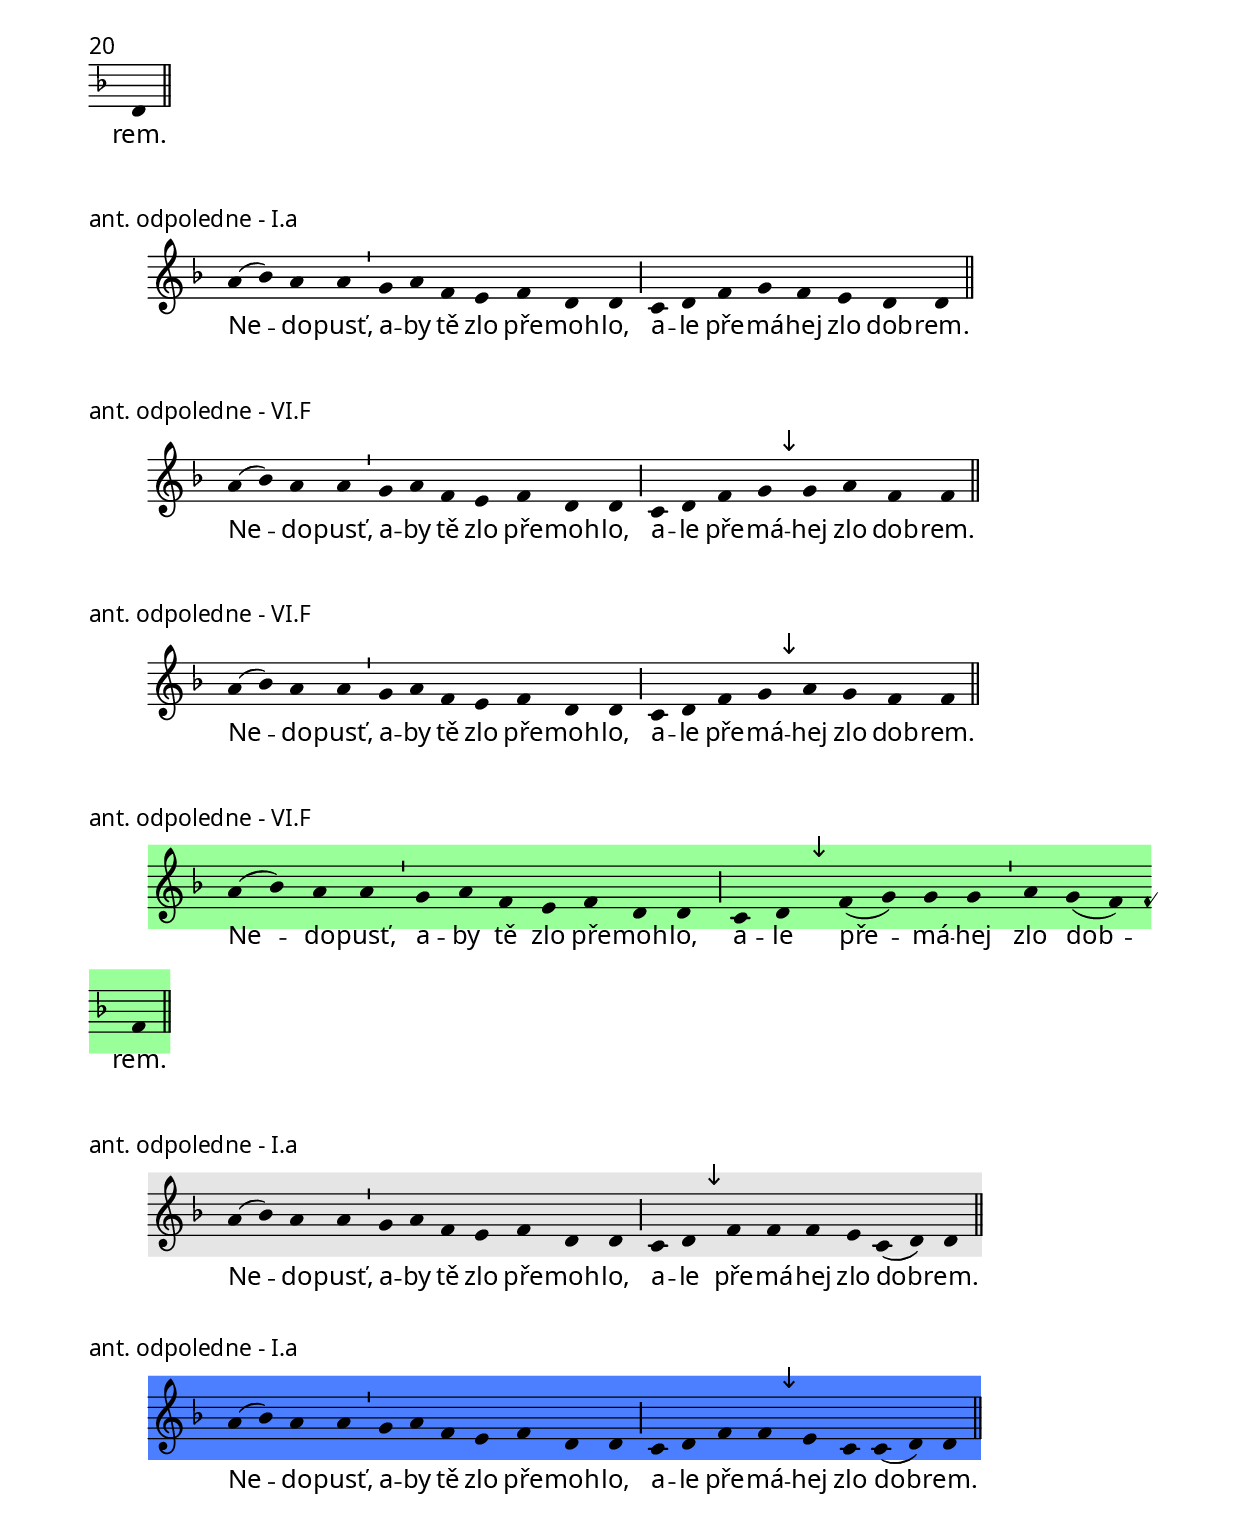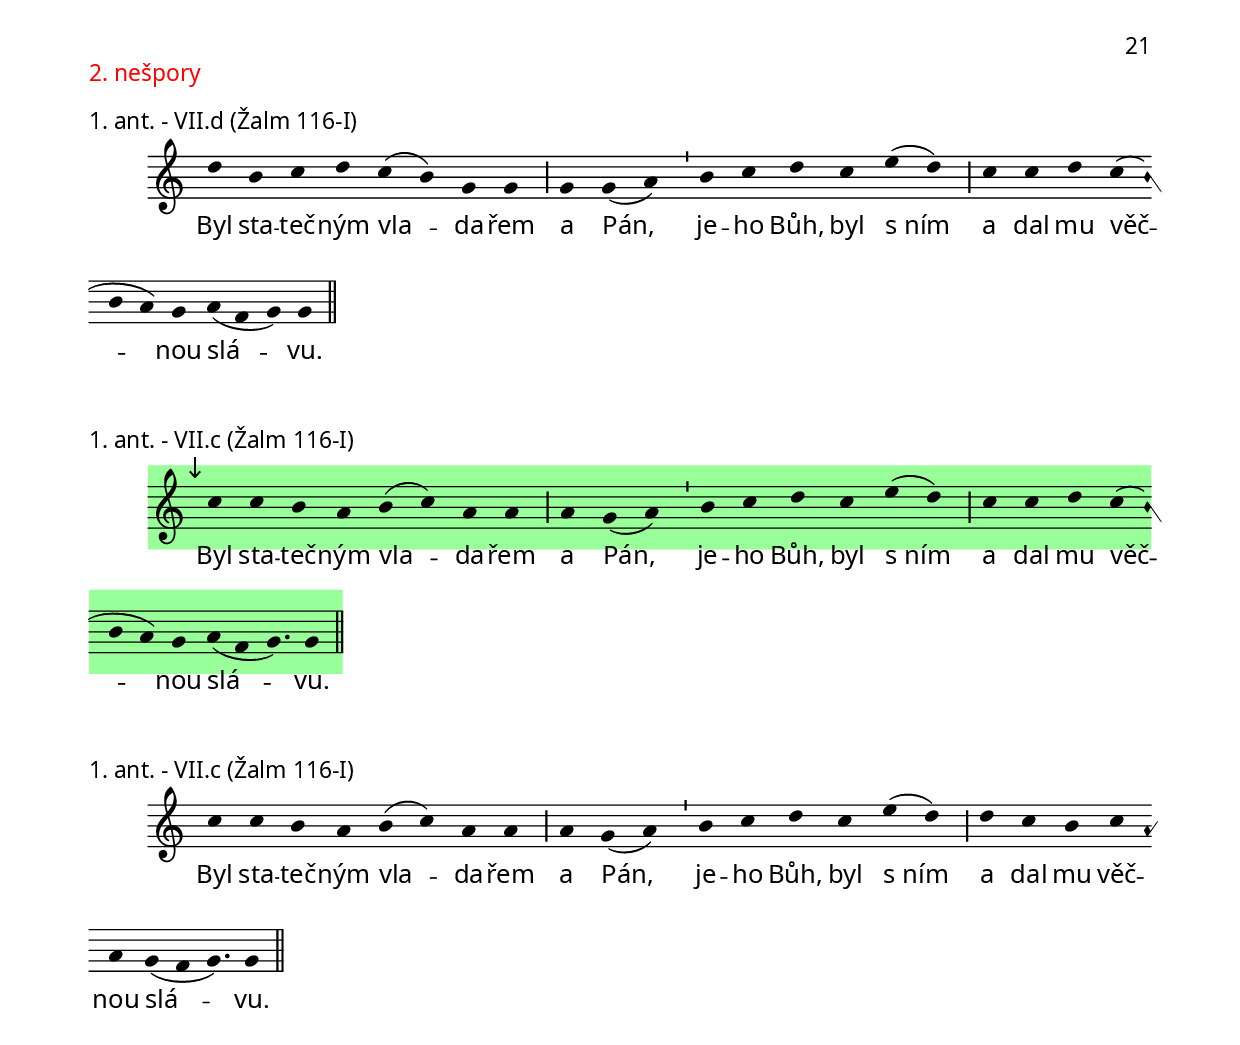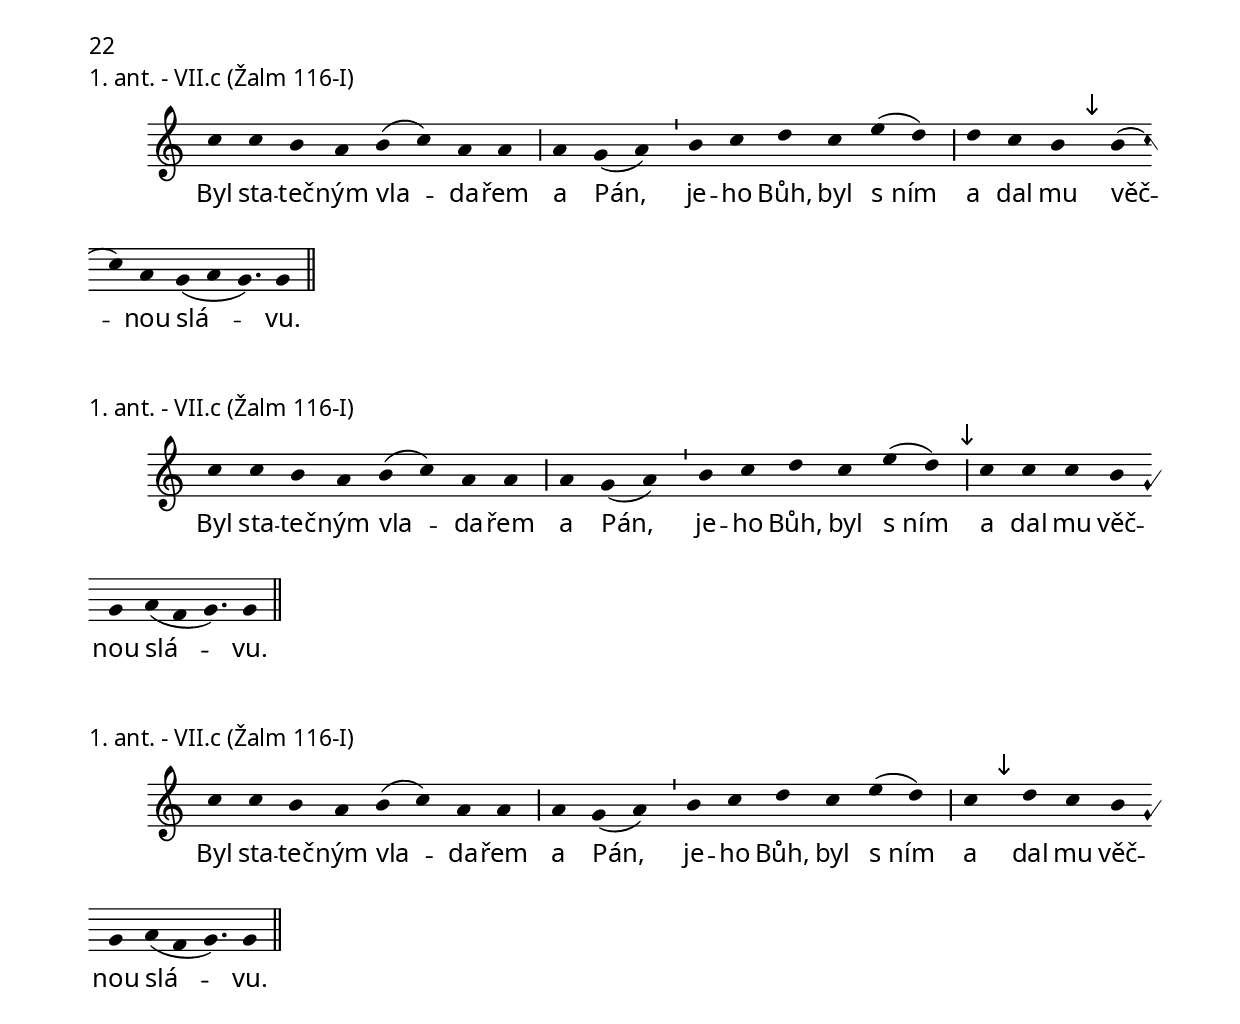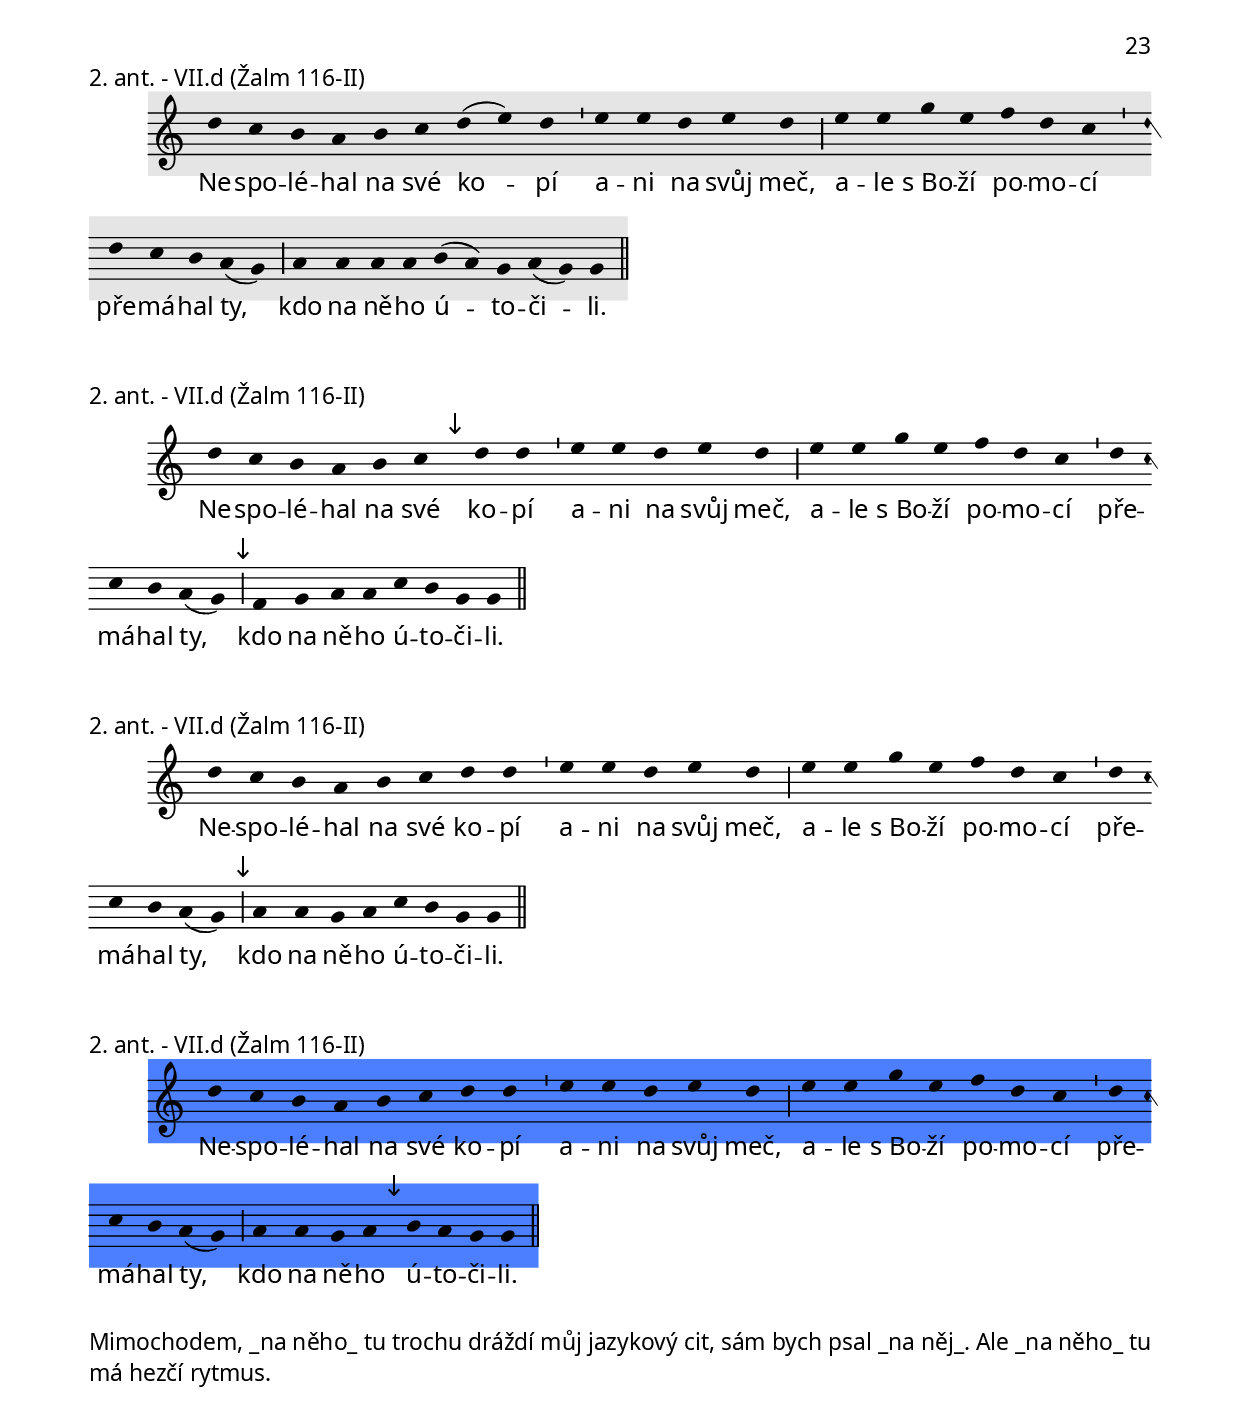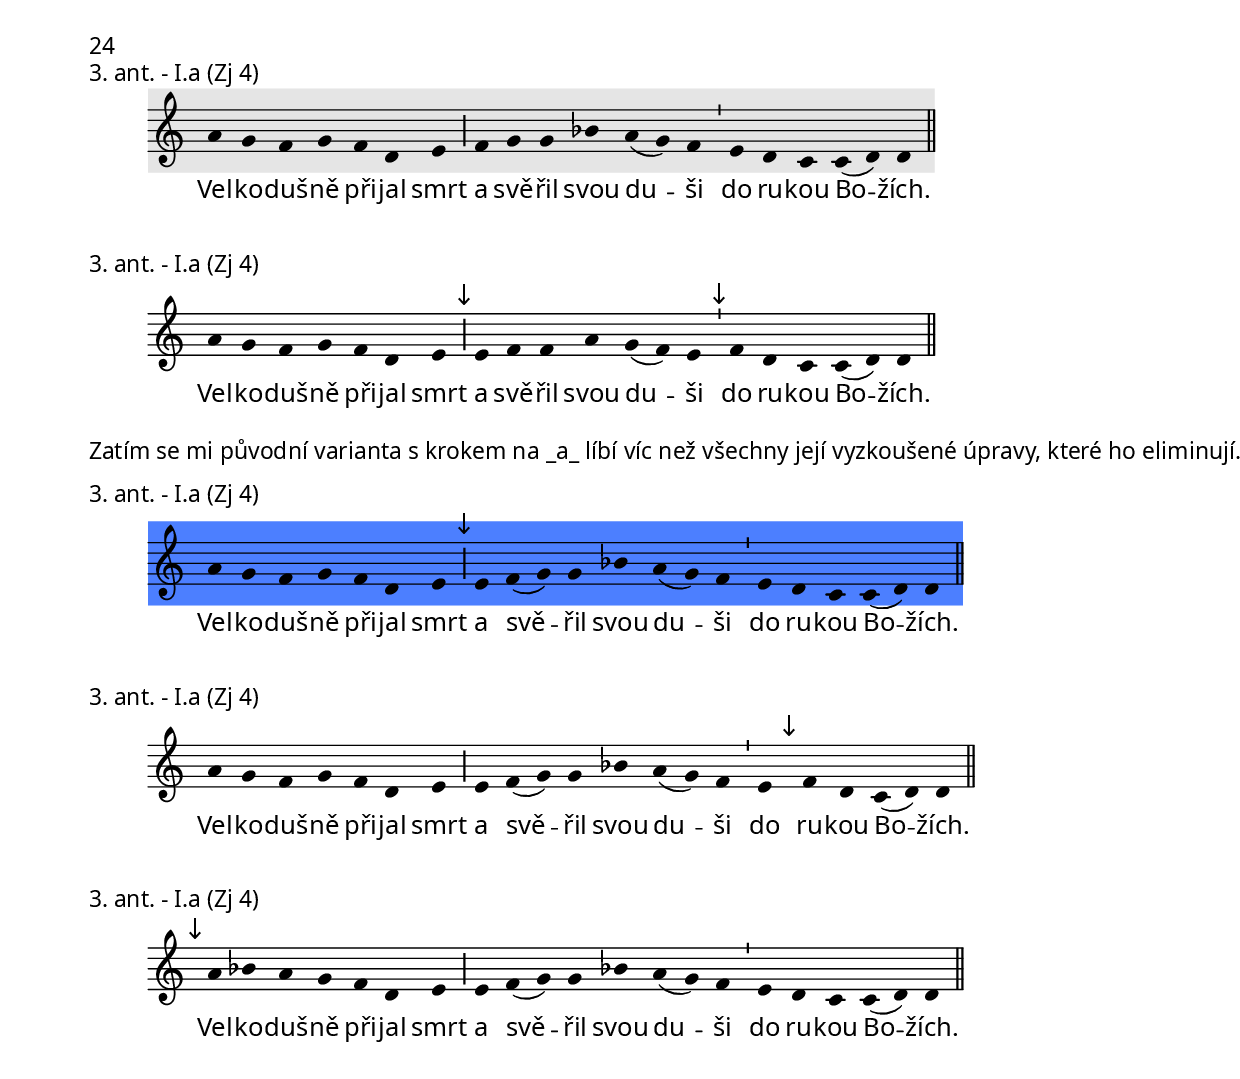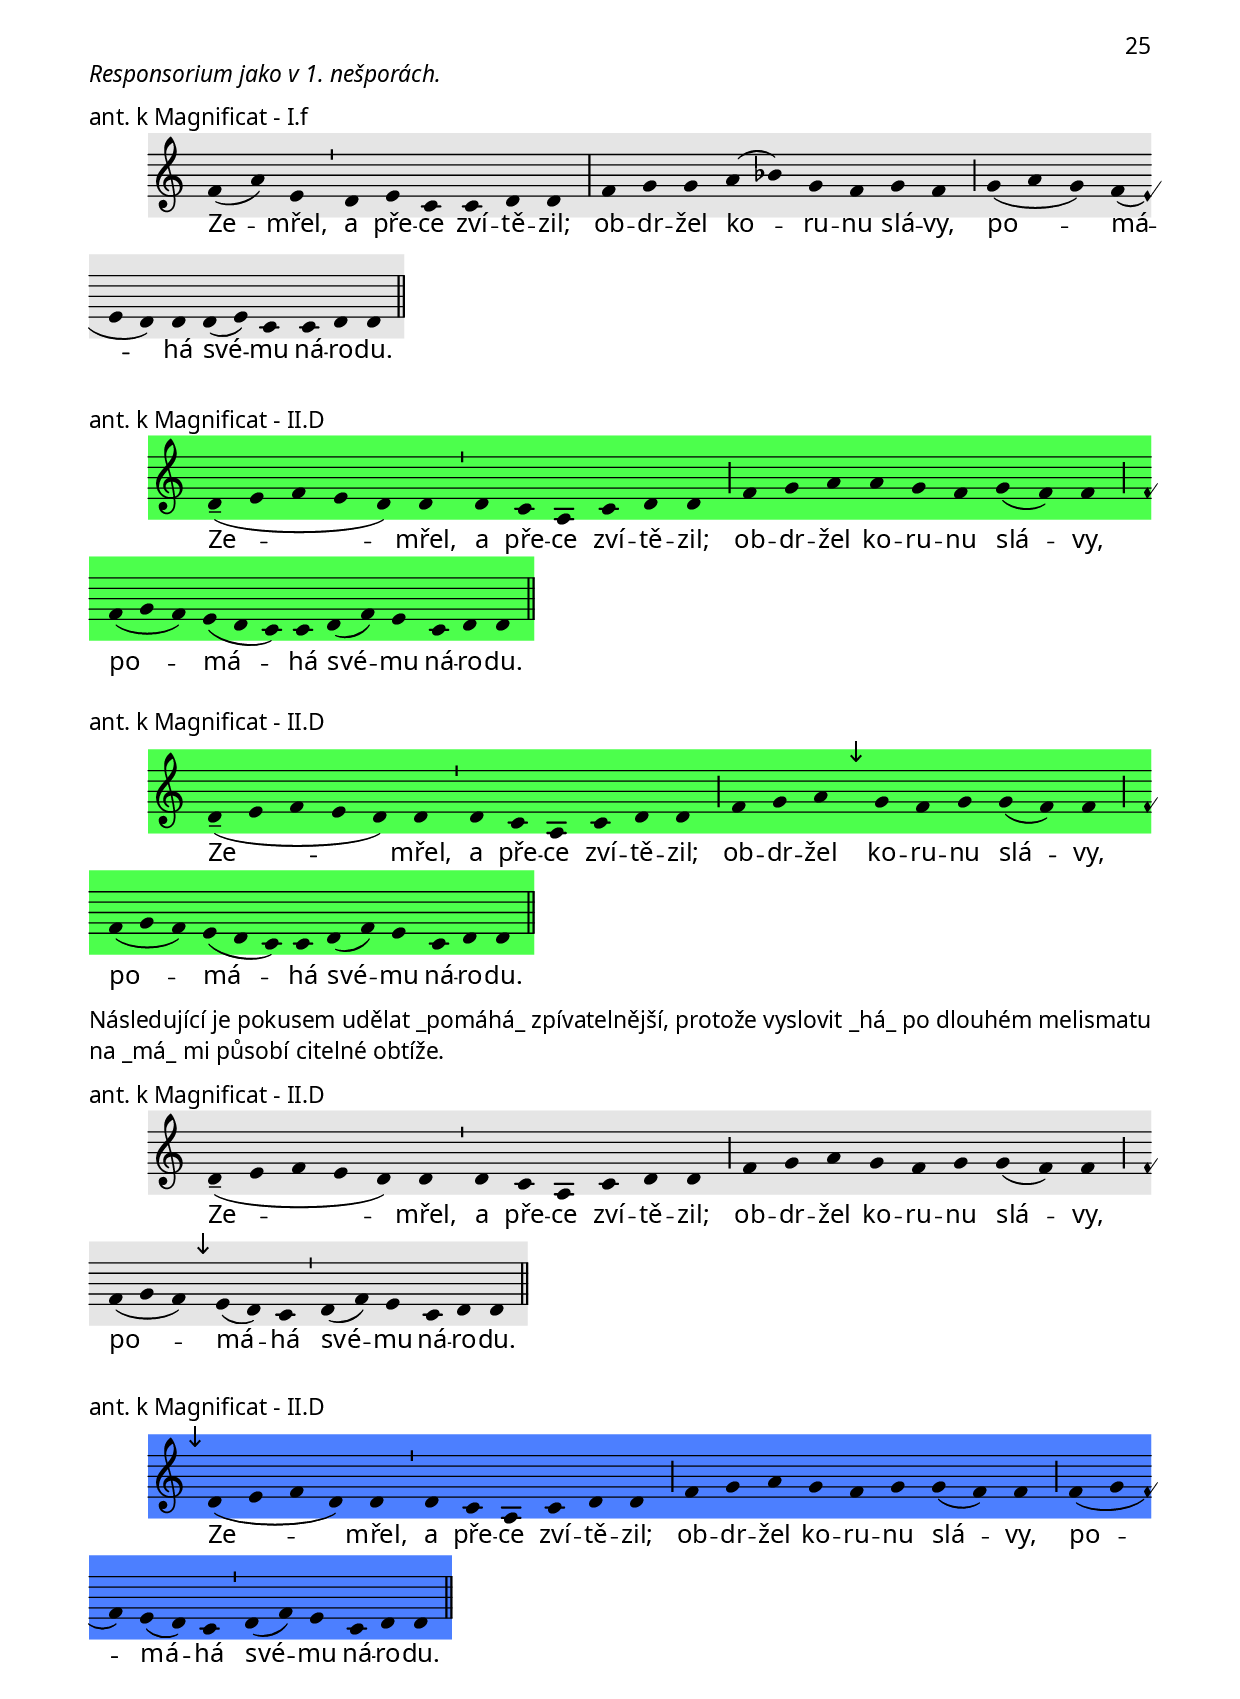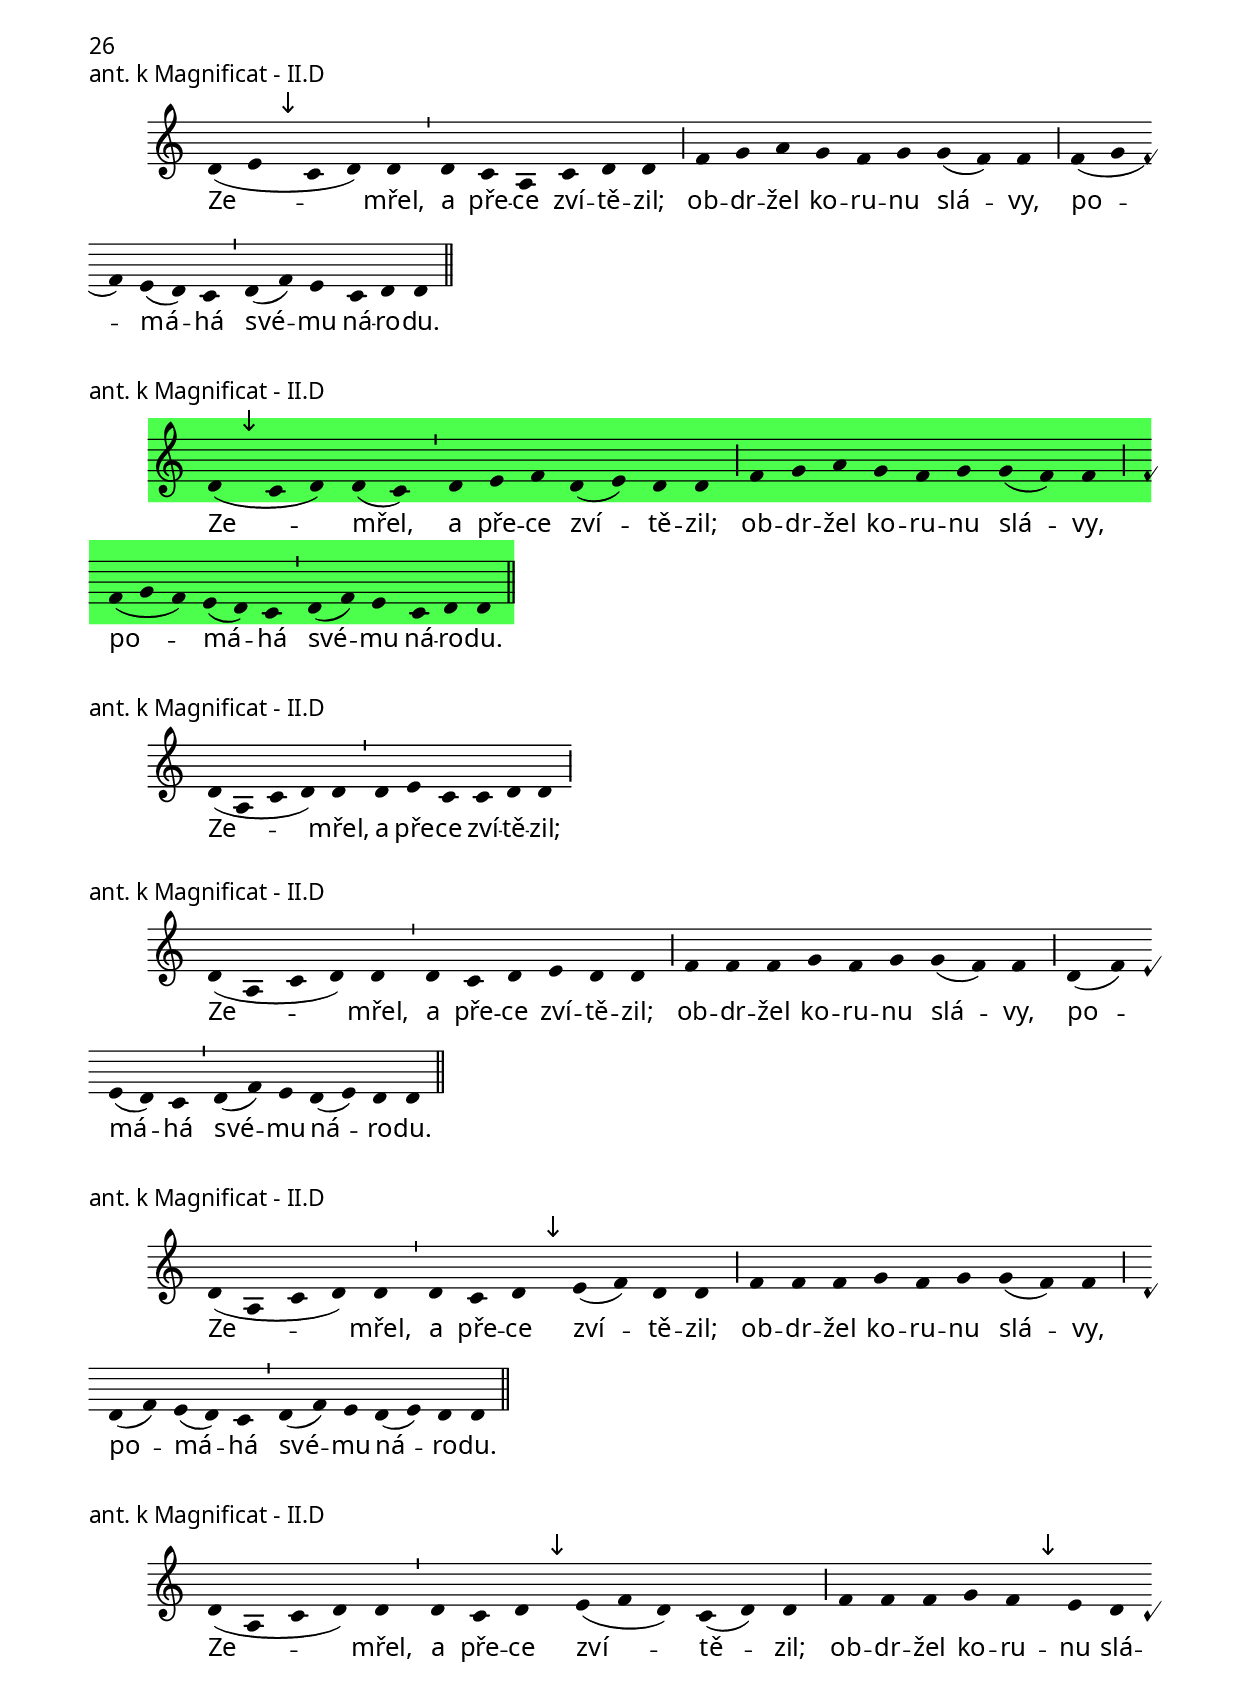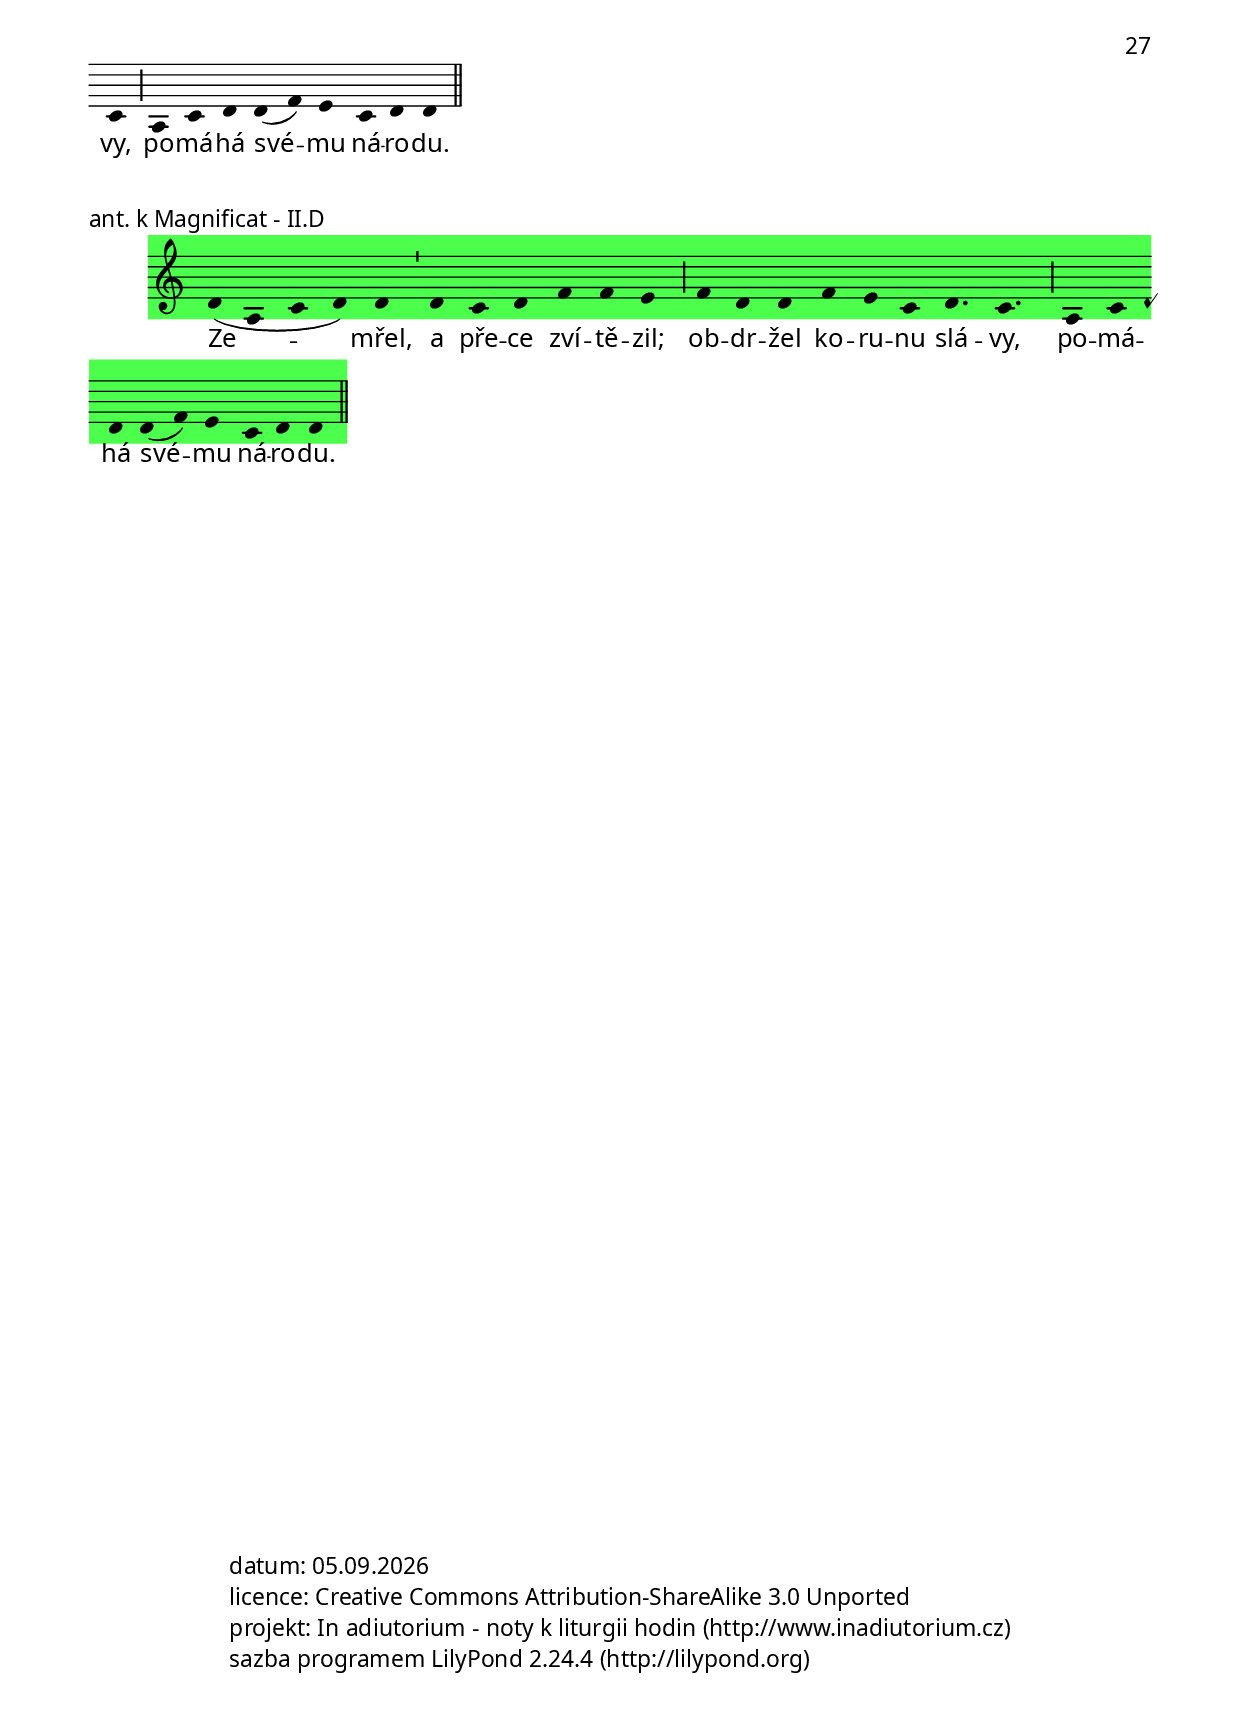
\version "2.15.40"

\include "../spolecne.ly"
\include "../dilyresponsorii.ly"

\header {
  title = \markup\titleSvatek
            \center-column{ "sv. Václava, mučedníka,"
            "hlavního patrona českého národa" }
            slavnost
            28.9.
  composer = "Jakub Pavlík"
}

\markup {\nadpisHodinka {"1. nešpory"}}

\score {
  \relative c' {
    \zvyraznovacSedy
    \choralniRezim

    % R
    \neviditelna f
    f4 g a g a f g d d \barMin g g( f e) d( c) c \barMax
    d( g f) a( g) g \barMin f( e d) c c( d) d d \barFinalis
    % V
    \neviditelna g
    a4 a a( g a) g( f) f \barMin g g g a g f( e) d( c) c \barMax
    % R
    \neviditelna a
    d( g f) a( g) g \barMin f( e d) c c( d) d d \barFinalis
    % Slava
    a'4 a a( g a) g f g( a) g \barMin g a g f( e) d d \barFinalis
  }
  \addlyrics {
    \Response Zr -- no, kte -- ré pad -- ne do ze -- mě a o -- du -- mře,_*
    při -- ne -- se hoj -- ný u -- ži -- tek.
    \Verse Kdo je o -- cho -- ten po -- lo -- žit ži -- vot za brat -- ry,_*
    \Response při -- ne -- se hoj -- ný u -- ži -- tek.
    \textRespDoxologie
  }
  \header {
    quid = "resp."
    modus = "I"
    id = ""
    piece = \markup {\sestavTitulekResp}
  }
}

\score {
  \relative c' {
    \zvyraznovacSedy
    \choralniRezim

    % R
    \neviditelna f
    f4 g a g a f g d d \barMin g g( f e) d( c) c \barMax
    d( g f) \mark\sipka f( g) g \barMin f( e d) c c( d) d d \barFinalis
    % V
    \neviditelna g
    a4 a a( g a) g( f) f \barMin g g g a g f( e) d( c) c \barMax
    % R
    \neviditelna a
    d( g f) \mark\sipka f( g) g \barMin f( e d) c c( d) d d \barFinalis
    % Slava
    a'4 a a( g a) g f g( a) g \barMin g a g f( e) d d \barFinalis
  }
  \addlyrics {
    \Response Zr -- no, kte -- ré pad -- ne do ze -- mě a o -- du -- mře,_*
    při -- ne -- se hoj -- ný u -- ži -- tek.
    \Verse Kdo je o -- cho -- ten po -- lo -- žit ži -- vot za brat -- ry,_*
    \Response při -- ne -- se hoj -- ný u -- ži -- tek.
    \textRespDoxologie
  }
  \header {
    quid = "resp."
    modus = "I"
    id = ""
    piece = \markup {\sestavTitulekResp}
  }
}

\markup\nadpisSkupiny VI

\score {
  \relative c' {
    \choralniRezim

    % R
    \neviditelna f
    f4 f f f f f g f f \barMin f g( f) g( a) a( g) \barMax
    f g a g( f d) f g f f \barFinalis
    % V
    \neviditelna a
    a4 a g( a) g g \barMin g g g g f g a a( g) \barMax
    % R
    \neviditelna a
    f g a g( f d) f g f f \barFinalis
    % Slava
    \respVIdoxologie \barFinalis
  }
  \addlyrics {
    \Response Zr -- no, kte -- ré pad -- ne do ze -- mě a o -- du -- mře,_*
    při -- ne -- se hoj -- ný u -- ži -- tek.
    \Verse Kdo je o -- cho -- ten po -- lo -- žit ži -- vot za brat -- ry,_*
    \Response při -- ne -- se hoj -- ný u -- ži -- tek.
    \textRespDoxologie
  }
  \header {
    quid = "resp."
    modus = "VI"
    id = ""
    piece = \markup {\sestavTitulekResp}
  }
}

\score {
  \relative c' {
    \zvyraznovacModry
    \choralniRezim

    % R
    \neviditelna f
    f4 f f f f f g f f \barMin f g( f) g( a) a( g) \barMax
    f g a g( f d) \mark\sipka f( g) g f f \barFinalis
    % V
    \neviditelna a
    a4 a g( a) g g \barMin g g g g f g a a( g) \barMax
    % R
    \neviditelna a
    f g a g( f d) \mark\sipka f( g) g f f \barFinalis
    % Slava
    \respVIdoxologie \barFinalis
  }
  \addlyrics {
    \Response Zr -- no, kte -- ré pad -- ne do ze -- mě a o -- du -- mře,_*
    při -- ne -- se hoj -- ný u -- ži -- tek.
    \Verse Kdo je o -- cho -- ten po -- lo -- žit ži -- vot za brat -- ry,_*
    \Response při -- ne -- se hoj -- ný u -- ži -- tek.
    \textRespDoxologie
  }
  \header {
    quid = "resp."
    modus = "VI"
    id = "1ne-r"
    piece = \markup {\sestavTitulekResp}
  }
}

\score {
  \relative c' {
    \choralniRezim

    % R
    \neviditelna f
    f4 f f f f f g f f \barMin f g( f) g( a) a( g) \barMax
    f g a \mark\sipka g( f) g g f f \barFinalis
    % V
    \neviditelna a
    a4 a g( a) g g \barMin g g g g f g a a( g) \barMax
    % R
    \neviditelna a
    f g a \mark\sipka g( f) g g f f \barFinalis
    % Slava
    \respVIdoxologie \barFinalis
  }
  \addlyrics {
    \Response Zr -- no, kte -- ré pad -- ne do ze -- mě a o -- du -- mře,_*
    při -- ne -- se hoj -- ný u -- ži -- tek.
    \Verse Kdo je o -- cho -- ten po -- lo -- žit ži -- vot za brat -- ry,_*
    \Response při -- ne -- se hoj -- ný u -- ži -- tek.
    \textRespDoxologie
  }
  \header {
    quid = "resp."
    modus = "VI"
    id = "1ne-r"
    piece = \markup {\sestavTitulekResp}
  }
}

\score {
  \relative c' {
    \choralniRezim

    % R
    \neviditelna f
    f4 f f f f f g f f \barMin \mark\sipka g f g( a) a( g) \barMax
    f g a g( f d) f( g) g f f \barFinalis
    % V
    \neviditelna a
    a4 a g( a) g g \barMin g g g g f g a a( g) \barMax
    % R
    \neviditelna a
    f g a g( f d) f( g) g f f \barFinalis
    % Slava
    \respVIdoxologie \barFinalis
  }
  \addlyrics {
    \Response Zr -- no, kte -- ré pad -- ne do ze -- mě a o -- du -- mře,_*
    při -- ne -- se hoj -- ný u -- ži -- tek.
    \Verse Kdo je o -- cho -- ten po -- lo -- žit ži -- vot za brat -- ry,_*
    \Response při -- ne -- se hoj -- ný u -- ži -- tek.
    \textRespDoxologie
  }
  \header {
    quid = "resp."
    modus = "VI"
    id = "1ne-r"
    piece = \markup {\sestavTitulekResp}
  }
}

\pageBreak

\score {
  \relative c'' {
    \zvyraznovacSedy
    \choralniRezim
    g4( a b) c( d c) b a( g) a( f) e \barMin f( g a) a( b) g g \barMaior
    g b( c d) b( g) a( f) \barMin f( a) a g( a) g \barFinalis
  }
  \addlyrics {
    Do -- ros -- tl k_sva -- tos -- ti za krát -- ký čas,
    a na -- pl -- nil mno -- hé vě -- ky.
  }
  \header {
    quid = "ant. k Magnificat"
    modus = "VIII"
    differentia = "G"
    psalmus = ""
    id = ""
    piece = \markup {\sestavTitulekBezZalmu}
  }
}

\score {
  \relative c'' {
    \choralniRezim
    c4 c c c( d) d d c b a a \barMaior
    c d a a g f f( g) g \barFinalis
  }
  \addlyrics {
    Do -- ros -- tl k_sva -- tos -- ti za krát -- ký čas,
    a na -- pl -- nil mno -- hé vě -- ky.
  }
  \header {
    quid = "ant. k Magnificat"
    modus = "VIII"
    differentia = "c"
    psalmus = ""
    id = ""
    piece = \markup {\sestavTitulekBezZalmu}
  }
}

\score {
  \relative c'' {
    \choralniRezim
    g4 a( b) b c b b d c b a \barMaior

  }
  \addlyrics {
    Do -- ros -- tl k_sva -- tos -- ti za krát -- ký čas,
    a na -- pl -- nil mno -- hé vě -- ky.
  }
  \header {
    quid = "ant. k Magnificat"
    modus = "III"
    differentia = "g"
    psalmus = ""
    id = ""
    piece = \markup {\sestavTitulekBezZalmu}
  }
}

\score {
  \relative c'' {
    \zvyraznovacModry
    \choralniRezim
    g4 a b c d c b g a a \barMaior
    b c b g a f e e \barFinalis
  }
  \addlyrics {
    Do -- ros -- tl k_sva -- tos -- ti za krát -- ký čas,
    a na -- pl -- nil mno -- hé vě -- ky.
  }
  \header {
    quid = "ant. k Magnificat"
    modus = "III"
    differentia = "g"
    psalmus = ""
    id = ""
    piece = \markup {\sestavTitulekBezZalmu}
  }
}

\score {
  \relative c'' {
    \choralniRezim
    c4 b a b c a g f g g \barMaior
    a c( d) c a b a g g \barFinalis
  }
  \addlyrics {
    Do -- ros -- tl k_sva -- tos -- ti za krát -- ký čas,
    a na -- pl -- nil mno -- hé vě -- ky.
  }
  \header {
    quid = "ant. k Magnificat"
    modus = "VIII"
    differentia = "c"
    psalmus = ""
    id = "1ne-amag"
    piece = \markup {\sestavTitulekBezZalmu}
  }
}

\pageBreak

\markup {\nadpisHodinka {"invitatorium"}}

\score {
  \relative c'' {
    \zvyraznovacSedy
    \choralniRezim
    g4( a e f) g \barMaior a( b) g a c b \barMin a( g f) e d( g) g \barMaior
    a e( f g) a( c b g) a( g) \barMaior
    a a a a( b) g g a( g f) d e e \barFinalis
  }
  \addlyrics {
    Pojď -- me, klaň -- me se Kris -- tu, Krá -- li krá -- lů;
    on o -- věn -- čil
    sva -- té -- ho Vác -- la -- va
    věn -- cem slá -- vy.
  }
  \header {
    quid = "ant."
    modus = "IV"
    differentia = "g"
    psalmus = ""
    id = ""
    piece = \markup {\sestavTitulekBezZalmu}
  }
}

\score {
  \relative c'' {
    \zvyraznovacSedy
    \choralniRezim
    g4( a e f) g \barMaior a( b) g a c b \barMin a( g f) e d( g) g \barMaior
    \mark\sipka g e( f g) a( c b g) a( g) \barMaior
    a a a a( b) g g a( g f) d e e \barFinalis
  }
  \addlyrics {
    Pojď -- me, klaň -- me se Kris -- tu, Krá -- li krá -- lů;
    on o -- věn -- čil
    sva -- té -- ho Vác -- la -- va
    věn -- cem slá -- vy.
  }
  \header {
    quid = "ant."
    modus = "IV"
    differentia = "g"
    psalmus = ""
    id = ""
    piece = \markup {\sestavTitulekBezZalmu}
  }
}

\score {
  \relative c'' {
    \zvyraznovacModry
    \choralniRezim
    g4( a e f) g \barMin
    a( b) g a c b \barMin
    a( g f) e d( g) g \barMaior
    g e( f g) a( c b g) a( g) \barMin
    a a a a( b) g g a( g f) d e e \barFinalis
  }
  \addlyrics {
    Pojď -- me,
    klaň -- me se Kris -- tu,
    Krá -- li krá -- lů;
    on o -- věn -- čil
    sva -- té -- ho Vác -- la -- va
    věn -- cem slá -- vy.
  }
  \header {
    quid = "ant."
    modus = "IV"
    differentia = "g"
    psalmus = ""
    id = "invit"
    piece = \markup {\sestavTitulekBezZalmu}
  }
}

\score {
  \relative c'' {
    \choralniRezim
    g4( \mark\sipka e f g) g \barMin
    a( b) g a c b \barMin
    a( g f) e d( g) g \barMaior
    g e( f g) a( c b g) a( g) \barMin
    a a a a( b) g g a( g f) d e e \barFinalis
  }
  \addlyrics {
    Pojď -- me,
    klaň -- me se Kris -- tu,
    Krá -- li krá -- lů;
    on o -- věn -- čil
    sva -- té -- ho Vác -- la -- va
    věn -- cem slá -- vy.
  }
  \header {
    quid = "ant."
    modus = "IV"
    differentia = "g"
    psalmus = ""
    id = "invit"
    piece = \markup {\sestavTitulekBezZalmu}
  }
}

\score {
  \relative c'' {
    \choralniRezim
    g4( a) a( b) \barMin
    c b a g( a) g \barMin
    f( a) a g g \barMaior
  }
  \addlyrics {
    Pojď -- me,
    klaň -- me se Kris -- tu,
    Krá -- li krá -- lů;
    on o -- věn -- čil
    sva -- té -- ho Vác -- la -- va
    věn -- cem slá -- vy.
  }
  \header {
    quid = "ant."
    modus = "IV"
    differentia = "g"
    psalmus = ""
    id = "invit"
    piece = \markup {\sestavTitulekBezZalmu}
  }
}

\pageBreak

\markup {\nadpisHodinka {"ranní chvály"}}

\score {
  \relative c'' {
    \zvyraznovacSedy
    \choralniRezim
    c4( d) c c b a g( a) f( e) \barMaior
    f( a b) c( d b) a \barMin c( b) g a( g) f g( a) g g \barFinalis
  }
  \addlyrics {
    Cho -- dil po správ -- ných ces -- tách,
    od mlá -- dí u -- si -- lo -- val o moud -- rost.
  }
  \header {
    quid = "1. ant."
    modus = "VIII"
    differentia = "c"
    psalmus = "Žalm 63"
    id = ""
    piece = \markup {\sestavTitulek}
  }
}

\score {
  \relative c'' {
    \zvyraznovacSedy
    \choralniRezim
    c4( d) c c \mark\sipka b g a( f) e \barMaior
    f( a b) c( \mark\sipka d) b \barMin \mark\sipka c b g f g( a) g g \barFinalis
  }
  \addlyrics {
    Cho -- dil po správ -- ných ces -- tách,
    od mlá -- dí u -- si -- lo -- val o moud -- rost.
  }
  \header {
    quid = "1. ant."
    modus = "VIII"
    differentia = "c"
    psalmus = "Žalm 63"
    id = ""
    piece = \markup {\sestavTitulek}
  }
}

\score {
  \relative c'' {
    \choralniRezim
    c4( d) c c b g a( f) e \barMaior
    \mark\sipka f( g a) c( d) b \barMin c b g f g( a) g g \barFinalis
  }
  \addlyrics {
    Cho -- dil po správ -- ných ces -- tách,
    od mlá -- dí u -- si -- lo -- val o moud -- rost.
  }
  \header {
    quid = "1. ant."
    modus = "VIII"
    differentia = "c"
    psalmus = "Žalm 63"
    id = "rch-a1"
    piece = \markup {\sestavTitulek}
  }
}

\markup{
  Dosud užívaná varianta byla pro mě těžko zpívatelná, konkrétně _od mládí_
}

\score {
  \relative c'' {
    \zvyraznovacSedy
    \choralniRezim
    c4( d) c c b \mark\sipka a g( a) g \barMaior
    a f( e) d \barMin f g a c b( c) a( g) g \barFinalis
  }
  \addlyrics {
    Cho -- dil po správ -- ných ces -- tách,
    od mlá -- dí u -- si -- lo -- val o moud -- rost.
  }
  \header {
    quid = "1. ant."
    modus = "VIII"
    differentia = "c"
    psalmus = "Žalm 63"
    id = "rch-a1"
    piece = \markup {\sestavTitulek}
  }
}

\score {
  \relative c'' {
    \choralniRezim
    c4( d) c c b a g( a) g \barMaior
    a f( e) d \barMin f g a c \mark\sipka b a g \barFinalis
  }
  \addlyrics {
    Cho -- dil po správ -- ných ces -- tách,
    od mlá -- dí u -- si -- lo -- val o moud -- rost.
  }
  \header {
    quid = "1. ant."
    modus = "VIII"
    differentia = "c"
    psalmus = "Žalm 63"
    id = "rch-a1"
    piece = \markup {\sestavTitulek}
  }
}

\score {
  \relative c'' {
    \zvyraznovacModry
    \choralniRezim
    c4( d) c c b a g( a) g \barMaior
    \mark\sipka f g( a) a \barMin c c b a g( a) g g \barFinalis
  }
  \addlyrics {
    Cho -- dil po správ -- ných ces -- tách,
    od mlá -- dí u -- si -- lo -- val o moud -- rost.
  }
  \header {
    quid = "1. ant."
    modus = "VIII"
    differentia = "c"
    psalmus = "Žalm 63"
    id = "rch-a1"
    piece = \markup {\sestavTitulek}
  }
}

\score {
  \relative c'' {
    \zvyraznovacZelenyIII
    \choralniRezim
    c4( d) c c b a b( g) f \barMaior
    a( b) c b \barMin c b g f g( a) g g \barFinalis
  }
  \addlyrics {
    Cho -- dil po správ -- ných ces -- tách,
    od mlá -- dí u -- si -- lo -- val o moud -- rost.
  }
  \header {
    quid = "1. ant."
    modus = "VIII"
    differentia = "c"
    psalmus = "Žalm 63"
    id = ""
    piece = \markup {\sestavTitulek}
  }
}

\score {
  \relative c'' {
    \choralniRezim
    c4( d) c c a c g( a) g \barMaior
    a( b) c b \barMin c b g f g( a) g g \barFinalis
  }
  \addlyrics {
    Cho -- dil po správ -- ných ces -- tách,
    od mlá -- dí u -- si -- lo -- val o moud -- rost.
  }
  \header {
    quid = "1. ant."
    modus = "VIII"
    differentia = "c"
    psalmus = "Žalm 63"
    id = ""
    piece = \markup {\sestavTitulek}
  }
}

\score {
  \relative c'' {
    \choralniRezim
    g4( a) g g f a c( d) c \barMaior
    d( e d) c( d) c \barMin
    b a g f g( a) g g \barFinalis
  }
  \addlyrics {
    Cho -- dil po správ -- ných ces -- tách,
    od mlá -- dí
    u -- si -- lo -- val o moud -- rost.
  }
  \header {
    quid = "1. ant."
    modus = "VIII"
    differentia = "G"
    psalmus = "Žalm 63"
    id = "rch-a1"
    piece = \markup {\sestavTitulek}
  }
}

\score {
  \relative c'' {
    \choralniRezim
    g4( a) g f a c c( b) a \barMaior
  }
  \addlyrics {
    Cho -- dil po správ -- ných ces -- tách,
    od mlá -- dí u -- si -- lo -- val o moud -- rost.
  }
  \header {
    quid = "1. ant."
    modus = "VIII"
    differentia = "G"
    psalmus = "Žalm 63"
    id = "rch-a1"
    piece = \markup {\sestavTitulek}
  }
}

\score {
  \relative c'' {
    \choralniRezim
    g4( a g) f( a) \barMin
    c c c c( b) a \barMaior
    c a( g) f \barMin
    g g f g g( a) g g \barFinalis
  }
  \addlyrics {
    Cho -- dil
    po správ -- ných ces -- tách,
    od mlá -- dí
    u -- si -- lo -- val o moud -- rost.
  }
  \header {
    quid = "1. ant."
    modus = "VIII"
    differentia = "G"
    psalmus = "Žalm 63"
    id = "rch-a1"
    piece = \markup {\sestavTitulek}
  }
}

\score {
  \relative c'' {
    \zvyraznovacZeleny
    \choralniRezim
    d4 d c e c c( d) d \barMaior
    d( c b) a( b) g \barMin
    f g a a a( b) g g \barFinalis
  }
  \addlyrics {
    Cho -- dil po správ -- ných ces -- tách,
    od mlá -- dí
    u -- si -- lo -- val o moud -- rost.
  }
  \header {
    quid = "1. ant."
    modus = "VII"
    differentia = "d"
    psalmus = "Žalm 63"
    id = "rch-a1"
    piece = \markup {\sestavTitulek}
  }
}

\score {
  \relative c'' {
    \choralniRezim
    d4 d e d c c( d) d \barMaior
    c a( b) g \barMin
    f g a a b( a) g g \barFinalis
  }
  \addlyrics {
    Cho -- dil po správ -- ných ces -- tách,
    od mlá -- dí
    u -- si -- lo -- val o moud -- rost.
  }
  \header {
    quid = "1. ant."
    modus = "VII"
    differentia = "d"
    psalmus = "Žalm 63"
    id = "rch-a1"
    piece = \markup {\sestavTitulek}
  }
}

\score {
  \relative c' {
    \choralniRezim
    f4 f g f f g( a) a( g) \barMaior
    g g g f d f g g f f \barFinalis
  }
  \addlyrics {
    Cho -- dil po správ -- ných ces -- tách,
    od mlá -- dí u -- si -- lo -- val o moud -- rost.
  }
  \header {
    quid = "1. ant."
    modus = "VI"
    differentia = "F"
    psalmus = "Žalm 63"
    placet = "nápěv kr. responsoria; v řím. antifonáři už jsem ale takové antifony také potkal"
    id = "rch-a1"
    piece = \markup {\sestavTitulek}
  }
}

\score {
  \relative c' {
    \choralniRezim
    f4 f g f f g( a) \mark\sipka a \barMaior
    a a a g f d f g f f \barFinalis
  }
  \addlyrics {
    Cho -- dil po správ -- ných ces -- tách,
    od mlá -- dí u -- si -- lo -- val o moud -- rost.
  }
  \header {
    quid = "1. ant."
    modus = "VI"
    differentia = "F"
    psalmus = "Žalm 63"
    id = "rch-a1"
    piece = \markup {\sestavTitulek}
  }
}

\score {
  \relative c' {
    \choralniRezim
    f4 f g a f f( g) g \barMaior
    bes a g f f g a g f f \barFinalis
  }
  \addlyrics {
    Cho -- dil po správ -- ných ces -- tách,
    od mlá -- dí u -- si -- lo -- val o moud -- rost.
  }
  \header {
    quid = "1. ant."
    modus = "VI"
    differentia = "F"
    psalmus = "Žalm 63"
    id = "rch-a1"
    piece = \markup {\sestavTitulek}
  }
}

\pageBreak

\score {
  \relative c'' {
    \zvyraznovacSedy
    \choralniRezim
    c4( d) b g( a f) e \barMaior
    f4 a b b c c \barMin d c b c( d) a a \barMaior
    g f g a( g) g \barFinalis
  }
  \addlyrics {
    V_no -- ci vstá -- val
    a s_po -- svát -- nou báz -- ní vstu -- po -- val do chrá -- mu,
    a -- by se mod -- lil.
  }
  \header {
    quid = "2. ant."
    modus = "VIII"
    differentia = "c"
    psalmus = "Dan 3-III"
    id = ""
    piece = \markup {\sestavTitulek}
  }
}

\markup\justify{
  Původní varianta se mi dosud líbí, ale myslím, že je spíše nevhodná
  pro lidový zpěv. Většina antifon oficia by přitom měla alespoň
  v principu být lidovému zpěvu přístupná, a o těch několika málo
  příležitostech, kdy se někde slaví oficium za účasti lidu
  (a slavnost sv. Václava k nim patří), to platí dvojnásob.
}

\score {
  \relative c' {
    \choralniRezim
    d4 d c( d e) e \barMaior
    e f e f f( g) g a g f e( f) d d \barMaior
    c d e f( e) e \barFinalis
  }
  \addlyrics {
    V_no -- ci vstá -- val
    a s_po -- svát -- nou báz -- ní vstu -- po -- val do chrá -- mu,
    a -- by se mod -- lil.
  }
  \header {
    quid = "2. ant."
    modus = "IV"
    differentia = "E"
    psalmus = "Dan 3-III"
    id = "rch-a2"
    piece = \markup {\sestavTitulek}
  }
}

\score {
  \relative c'' {
    \zvyraznovacZeleny
    \choralniRezim
    g4 g f( g a) a \barMaior
    a c b c a( g) g a g f e( f) d d \barMaior
    f g a a( g) g \barFinalis
  }
  \addlyrics {
    V_no -- ci vstá -- val
    a s_po -- svát -- nou báz -- ní vstu -- po -- val do chrá -- mu,
    a -- by se mod -- lil.
  }
  \header {
    quid = "2. ant."
    modus = "VIII"
    differentia = "G"
    psalmus = "Dan 3-III"
    id = "rch-a2"
    piece = \markup {\sestavTitulek}
  }
}

\score {
  \relative c'' {
    \choralniRezim
    g4 g f( g a) a \barMaior
    a c b c a( g) g a g f e( f) \mark\sipka g( a) a \barMaior
    b c a g g \barFinalis
  }
  \addlyrics {
    V_no -- ci vstá -- val
    a s_po -- svát -- nou báz -- ní vstu -- po -- val do chrá -- mu,
    a -- by se mod -- lil.
  }
  \header {
    quid = "2. ant."
    modus = "VIII"
    differentia = "G"
    psalmus = "Dan 3-III"
    id = "rch-a2"
    piece = \markup {\sestavTitulek}
  }
}

\score {
  \relative c'' {
    \choralniRezim
    g4 g f( g a) a \barMaior
    a c b \mark\sipka a c( a) a \barMin
    a g a g( f) e e \barMaior
    d f g a( g) g \barFinalis
  }
  \addlyrics {
    V_no -- ci vstá -- val
    a s_po -- svát -- nou báz -- ní
    vstu -- po -- val do chrá -- mu,
    a -- by se mod -- lil.
  }
  \header {
    quid = "2. ant."
    modus = "VIII"
    differentia = "G"
    psalmus = "Dan 3-III"
    id = "rch-a2"
    piece = \markup {\sestavTitulek}
  }
}

\score {
  \relative c'' {
    \zvyraznovacModry
    \choralniRezim
    g4 g \mark\sipka g( a) a \barMaior
    a c b a c( a) a \barMin
    a g a g( f) e e \barMaior
    d f g a( g) g \barFinalis
  }
  \addlyrics {
    V_no -- ci vstá -- val
    a s_po -- svát -- nou báz -- ní
    vstu -- po -- val do chrá -- mu,
    a -- by se mod -- lil.
  }
  \header {
    quid = "2. ant."
    modus = "VIII"
    differentia = "G"
    psalmus = "Dan 3-III"
    id = "rch-a2"
    piece = \markup {\sestavTitulek}
  }
}

\pageBreak

\score {
  \relative c' {
    \zvyraznovacSedy
    \choralniRezim
    c4 d( e) e g f d f e \barMaior
    f f e( d) c( e) e \barMin e( f) e c d d \barFinalis
  }
  \addlyrics {
    Z_ol -- tá -- ře při -- jí -- mal Kris -- ta
    a v_něm na -- chá -- zel ra -- dost a sí -- lu.
  }
  \header {
    quid = "3. ant."
    modus = "II"
    differentia = "D"
    psalmus = "Žalm 149"
    id = ""
    piece = \markup {\sestavTitulek}
  }
}

\score {
  \relative c' {
    \choralniRezim
    f4( e f) f( d) d \barMin f( g e) f e d d \barMaior
    c a c( d) e d \barMin
  }
  \addlyrics {
    Z_ol -- tá -- ře při -- jí -- mal Kris -- ta
    a v_něm na -- chá -- zel ra -- dost a sí -- lu.
  }
  \header {
    quid = "3. ant."
    modus = "II"
    differentia = "D"
    psalmus = "Žalm 149"
    id = ""
    piece = \markup {\sestavTitulek}
  }
}

\markup\nadpisSkupiny 3

\score {
  \relative c'' {
    \choralniRezim
    a( c b) g g \barMin c( d e) d c c( d) d \barMaior
    d e( c) d( c) a a \barMin g f f f( g) g \barFinalis
  }
  \addlyrics {
    Z_ol -- tá -- ře při -- jí -- mal Kris -- ta
    a v_něm na -- chá -- zel ra -- dost a sí -- lu.
  }
  \header {
    quid = "3. ant."
    modus = "VII"
    differentia = "a"
    psalmus = "Žalm 149"
    id = ""
    piece = \markup {\sestavTitulek}
  }
}

\score {
  \relative c'' {
    \zvyraznovacZelenyIII
    \choralniRezim
    a( c b) g g \barMin c( d e) d c c( d) d \barMaior
    d e( c) d( c) a a \barMin c b g g( a g) g \barFinalis
  }
  \addlyrics {
    Z_ol -- tá -- ře při -- jí -- mal Kris -- ta
    a v_něm na -- chá -- zel ra -- dost a sí -- lu.
  }
  \header {
    quid = "3. ant."
    modus = "VII"
    differentia = "a"
    psalmus = "Žalm 149"
    id = ""
    piece = \markup {\sestavTitulek}
  }
}

\score {
  \relative c'' {
    \choralniRezim
    d4 d d d e c c( d) d \barMaior
    c b a( b) g g \barMin f g a g g \barFinalis
  }
  \addlyrics {
    Z_ol -- tá -- ře při -- jí -- mal Kris -- ta
    a v_něm na -- chá -- zel ra -- dost a sí -- lu.
  }
  \header {
    quid = "3. ant."
    modus = "VII"
    differentia = "d"
    psalmus = "Žalm 149"
    id = "rch-a3"
    piece = \markup {\sestavTitulek}
  }
}

\markup\nadpisSkupiny 4

\score {
  \relative c' {
    \choralniRezim
    e4 a g d g f e e \barMaior
    d d c d e g g f e e \barFinalis
  }
  \addlyrics {
    Z_ol -- tá -- ře při -- jí -- mal Kris -- ta
    a v_něm na -- chá -- zel ra -- dost a sí -- lu.
  }
  \header {
    quid = "3. ant."
    modus = "IV"
    differentia = "E"
    psalmus = "Žalm 149"
    id = ""
    piece = \markup {\sestavTitulek}
  }
}

\score {
  \relative c' {
    \zvyraznovacModry
    \choralniRezim
    e4 a g d g f e e \barMaior
    d d c \mark\sipka d d g g f e e \barFinalis
  }
  \addlyrics {
    Z_ol -- tá -- ře při -- jí -- mal Kris -- ta
    a v_něm na -- chá -- zel ra -- dost a sí -- lu.
  }
  \header {
    quid = "3. ant."
    modus = "IV"
    differentia = "E"
    psalmus = "Žalm 149"
    id = ""
    piece = \markup {\sestavTitulek}
  }
}

\score {
  \relative c' {
    \choralniRezim
    e4 a g d g f e e \barMaior
    d d c d e \mark\sipka e( g) f g e e \barFinalis
  }
  \addlyrics {
    Z_ol -- tá -- ře při -- jí -- mal Kris -- ta
    a v_něm na -- chá -- zel ra -- dost a sí -- lu.
  }
  \header {
    quid = "3. ant."
    modus = "IV"
    differentia = "E"
    psalmus = "Žalm 149"
    id = ""
    piece = \markup {\sestavTitulek}
  }
}

\score {
  \relative c'' {
    \choralniRezim
    g4 a a b a g a a \barMaior
    a g f d d f g f e e \barFinalis
  }
  \addlyrics {
    Z_ol -- tá -- ře při -- jí -- mal Kris -- ta
    a v_něm na -- chá -- zel ra -- dost a sí -- lu.
  }
  \header {
    quid = "3. ant."
    modus = "IV"
    differentia = "g"
    psalmus = "Žalm 149"
    id = "rch-a3"
    piece = \markup {\sestavTitulek}
  }
}

\score {
  \relative c'' {
    \choralniRezim
    a4 a g f g f g( a) a \barMaior
    a g f d d f g f e e \barFinalis
  }
  \addlyrics {
    Z_ol -- tá -- ře při -- jí -- mal Kris -- ta
    a v_něm na -- chá -- zel ra -- dost a sí -- lu.
  }
  \header {
    quid = "3. ant."
    modus = "IV"
    differentia = "g"
    psalmus = "Žalm 149"
    id = "rch-a3"
    piece = \markup {\sestavTitulek}
  }
}

\pageBreak

\score {
  \relative c' {
    \zvyraznovacSedy
    \choralniRezim

    % R
    \neviditelna f
    f4 f f f( g) f f g f g g( a) \barMax
    g a g g f( d) f( g) g( f) f \barFinalis
    % V
    \neviditelna a
    a a g( a) g \barMin g g g f g( a) a( g) \barMax
    % R
    \neviditelna a
    g a g g f( d) f( g) g( f) f \barFinalis
    % Slava
    \respVIdoxologie \barFinalis
  }
  \addlyrics {
    \Response Do -- ros -- tl k_sva -- tos -- ti za krát -- ký čas,_*
    a na -- pl -- nil mno -- hé vě -- ky.
    \Verse Je -- ho du -- še by -- la Pá -- nu mi -- lá,_*
    \Response a na -- pl -- nil mno -- hé vě -- ky.
    \textRespDoxologie
  }
  \header {
    quid = "resp."
    modus = "VI"
    id = ""
    piece = \markup {\sestavTitulekResp}
  }
}

\score {
  \relative c' {
    \zvyraznovacModry
    \choralniRezim

    % R
    \neviditelna f
    f4 f f \mark\sipka g f f g f \mark\sipka g( a) a( g) \barMax
    g \mark\sipka g( a) g g f( d) f( g) g( f) f \barFinalis
    % V
    \neviditelna a
    a a g( a) g \barMin g g g f g( a) a( g) \barMax
    % R
    \neviditelna a
    g \mark\sipka g( a) g g f( d) f( g) g( f) f \barFinalis
    % Slava
    \respVIdoxologie \barFinalis
  }
  \addlyrics {
    \Response Do -- ros -- tl k_sva -- tos -- ti za krát -- ký čas,_*
    a na -- pl -- nil mno -- hé vě -- ky.
    \Verse Je -- ho du -- še by -- la Pá -- nu mi -- lá,_*
    \Response a na -- pl -- nil mno -- hé vě -- ky.
    \textRespDoxologie
  }
  \header {
    quid = "resp."
    modus = "VI"
    id = "rch-r"
    piece = \markup {\sestavTitulekResp}
  }
}

\pageBreak

\score {
  \relative c' {
    \zvyraznovacSedy
    \choralniRezim
    c4( d) d d d( f e) g( f d) d \barMin
    f( a) g a a( bes) g f( g) g \barMaior
    f g g( a e f) d \barMin c d d( f e) c d d \barFinalis
  }
  \addlyrics {
    Ná -- rod ho na -- zý -- vá
    dě -- di -- cem čes -- ké ze -- mě,
    je -- ho jmé -- no bu -- de žít na -- vě -- ky.
  }
  \header {
    quid = "ant. k Benedictus"
    modus = "I"
    differentia = "D"
    psalmus = ""
    id = ""
    piece = \markup {\sestavTitulekBezZalmu}
  }
}

\score {
  \relative c' {
    \choralniRezim
    c4( d) d d f( g f) e( f) d \barMin
    f( g) g g a( bes) a g( a) a \barMaior
    f g g( a e f) d \barMin
    c d d( f e) c d d \barFinalis
  }
  \addlyrics {
    Ná -- rod ho na -- zý -- vá
    dě -- di -- cem čes -- ké ze -- mě,
    je -- ho jmé -- no
    bu -- de žít na -- vě -- ky.
  }
  \header {
    quid = "ant. k Benedictus"
    modus = "I"
    differentia = "D"
    psalmus = ""
    id = "rch-aben"
    piece = \markup {\sestavTitulekBezZalmu}
  }
}

\score {
  \relative c' {
    \choralniRezim
    c4( d) d d f( g f) e( f) d \barMin
    f( g) g g a( bes) a g( a) a \barMaior
    \mark\sipka a g e( f e d) d \barMin
    c d d( f e) c d d \barFinalis
  }
  \addlyrics {
    Ná -- rod ho na -- zý -- vá
    dě -- di -- cem čes -- ké ze -- mě,
    je -- ho jmé -- no
    bu -- de žít na -- vě -- ky.
  }
  \header {
    quid = "ant. k Benedictus"
    modus = "I"
    differentia = "D"
    psalmus = ""
    id = "rch-aben"
    piece = \markup {\sestavTitulekBezZalmu}
  }
}

\score {
  \relative c' {
    \zvyraznovacSedy
    \choralniRezim
    \mark\sipka c4 d d e( f d) c( d) d \barMin
    \mark\sipka f g a a( bes) g g( a) a \barMaior
    a g e( f e d) d \barMin
    c d \mark\sipka f( e) c d d \barFinalis
  }
  \addlyrics {
    Ná -- rod ho na -- zý -- vá
    dě -- di -- cem čes -- ké ze -- mě,
    je -- ho jmé -- no
    bu -- de žít na -- vě -- ky.
  }
  \header {
    quid = "ant. k Benedictus"
    modus = "I"
    differentia = "D"
    psalmus = ""
    id = "rch-aben"
    piece = \markup {\sestavTitulekBezZalmu}
  }
}

\score {
  \relative c' {
    \choralniRezim
    c4 d d e( f d) c( d) d \barMin
    f g a a( bes) g g( a) a \barMaior
    \mark\sipka g f e( f e d) d \barMin
    c d f( e) c d d \barFinalis
  }
  \addlyrics {
    Ná -- rod ho na -- zý -- vá
    dě -- di -- cem čes -- ké ze -- mě,
    je -- ho jmé -- no
    bu -- de žít na -- vě -- ky.
  }
  \header {
    quid = "ant. k Benedictus"
    modus = "I"
    differentia = "D"
    psalmus = ""
    id = "rch-aben"
    piece = \markup {\sestavTitulekBezZalmu}
  }
}

\score {
  \relative c' {
    \zvyraznovacModry
    \choralniRezim
    c4 d d e( f d) c( d) d \barMin
    f g a a( bes) g g( a) a \barMaior
    g f \mark\sipka e( f d4.) d \barMin
    c4 f e d( e) d d \barFinalis
  }
  \addlyrics {
    Ná -- rod ho na -- zý -- vá
    dě -- di -- cem čes -- ké ze -- mě,
    je -- ho jmé -- no
    bu -- de žít na -- vě -- ky.
  }
  \header {
    quid = "ant. k Benedictus"
    modus = "I"
    differentia = "D"
    psalmus = ""
    id = "rch-aben"
    piece = \markup {\sestavTitulekBezZalmu}
  }
}

\score {
  \relative c' {
    \choralniRezim
    c4 d d e( f d) c( d) d \barMin
    f g a a( bes) g g( a) a \barMaior
    g f \mark\sipka e( f d c) c \barMin
    d f e d( e) d d \barFinalis
  }
  \addlyrics {
    Ná -- rod ho na -- zý -- vá
    dě -- di -- cem čes -- ké ze -- mě,
    je -- ho jmé -- no
    bu -- de žít na -- vě -- ky.
  }
  \header {
    quid = "ant. k Benedictus"
    modus = "I"
    differentia = "D"
    psalmus = ""
    id = "rch-aben"
    piece = \markup {\sestavTitulekBezZalmu}
  }
}

\score {
  \relative c'' {
    \zvyraznovacZeleny
    \choralniRezim
    d4 d d c( b) a( b) a \barMin
    c d d d( e) c c( d) d \barMaior
    c b g( a g f) f \barMin
    g g f4.( a) b4( a) a( g) g \barFinalis
  }
  \addlyrics {
    Ná -- rod ho na -- zý -- vá
    dě -- di -- cem čes -- ké ze -- mě,
    je -- ho jmé -- no
    bu -- de žít na -- vě -- ky.
  }
  \header {
    quid = "ant. k Benedictus"
    modus = "VII"
    differentia = "d"
    psalmus = ""
    id = "rch-aben"
    piece = \markup {\sestavTitulekBezZalmu}
  }
}

\score {
  \relative c'' {
    \choralniRezim
    d4 d d c( b) a( b) a \barMin
    c d d d( e) c c( d) d \barMaior
    c b g( a g f) f \barMin
    \mark\sipka g a b( c a) a g g \barFinalis
  }
  \addlyrics {
    Ná -- rod ho na -- zý -- vá
    dě -- di -- cem čes -- ké ze -- mě,
    je -- ho jmé -- no
    bu -- de žít na -- vě -- ky.
  }
  \header {
    quid = "ant. k Benedictus"
    modus = "VII"
    differentia = "d"
    psalmus = ""
    id = "rch-aben"
    piece = \markup {\sestavTitulekBezZalmu}
  }
}

\pageBreak

\markup {\nadpisHodinka {"modlitba uprostřed dne"}}

\score {
  \relative c'' {
    \zvyraznovacSedy
    \choralniRezim
    a4 g a f( g) f f \barMin
    e d c d d( f) f g a f f \barFinalis
  }
  \addlyrics {
    Za -- čá -- tek moud -- ros -- ti
    je u -- přím -- ná tou -- ha po -- u -- čit se.
  }
  \header {
    quid = "ant. dopoledne"
    modus = "VI"
    differentia = "F"
    psalmus = ""
    id = ""
    piece = \markup {\sestavTitulekBezZalmu}
  }
}

\score {
  \relative c'' {
    \choralniRezim
    a4 g a f( g) f f \barMin
    \mark\sipka f f f f g f g a f f \barFinalis
  }
  \addlyrics {
    Za -- čá -- tek moud -- ros -- ti
    je u -- přím -- ná tou -- ha po -- u -- čit se.
  }
  \header {
    quid = "ant. dopoledne"
    modus = "VI"
    differentia = "F"
    psalmus = ""
    id = ""
    piece = \markup {\sestavTitulekBezZalmu}
  }
}

\score {
  \relative c'' {
    \choralniRezim
    a4 a a g( a) g g \barMin
    g g f g bes a g bes a a \barFinalis
  }
  \addlyrics {
    Za -- čá -- tek moud -- ros -- ti
    je u -- přím -- ná tou -- ha po -- u -- čit se.
  }
  \header {
    quid = "ant. dopoledne"
    modus = "I"
    differentia = "a3"
    psalmus = ""
    id = "tercie"
    piece = \markup {\sestavTitulekBezZalmu}
  }
}

\score {
  \relative c' {
    \choralniRezim
    f4 e d f( g) a( g) g \barMin
    a a a a g( f) e e f d d \barFinalis
  }
  \addlyrics {
    Za -- čá -- tek moud -- ros -- ti
    je u -- přím -- ná tou -- ha po -- u -- čit se.
  }
  \header {
    quid = "ant. dopoledne"
    modus = "I"
    differentia = "f"
    psalmus = ""
    id = "tercie"
    piece = \markup {\sestavTitulekBezZalmu}
  }
}

\score {
  \relative c'' {
    \choralniRezim
    a4 g f bes( a) g( a) a \barMin
    a a a a g e f g e d \barFinalis
  }
  \addlyrics {
    Za -- čá -- tek moud -- ros -- ti
    je u -- přím -- ná tou -- ha po -- u -- čit se.
  }
  \header {
    quid = "ant. dopoledne"
    modus = "I"
    differentia = "a"
    psalmus = ""
    id = "tercie"
    piece = \markup {\sestavTitulekBezZalmu}
  }
}

\score {
  \relative c'' {
    \zvyraznovacSedy
    \choralniRezim
    a4 g f bes( a) g( a) a \barMin
    a a a a g \mark\sipka f e f d d \barFinalis
  }
  \addlyrics {
    Za -- čá -- tek moud -- ros -- ti
    je u -- přím -- ná tou -- ha po -- u -- čit se.
  }
  \header {
    quid = "ant. dopoledne"
    modus = "I"
    differentia = "a"
    psalmus = ""
    id = "tercie"
    piece = \markup {\sestavTitulekBezZalmu}
  }
}

\score {
  \relative c'' {
    \choralniRezim
    a4 g f bes( a) g( a) a \barMin
    a a \mark\sipka g f g( a) g f e d d \barFinalis
  }
  \addlyrics {
    Za -- čá -- tek moud -- ros -- ti
    je u -- přím -- ná tou -- ha po -- u -- čit se.
  }
  \header {
    quid = "ant. dopoledne"
    modus = "I"
    differentia = "a"
    psalmus = ""
    id = "tercie"
    piece = \markup {\sestavTitulekBezZalmu}
  }
}

\score {
  \relative c'' {
    \choralniRezim
    a4 g \mark\sipka a a( bes) a a \barMin
    a a \mark\sipka g f g f e f d d \barFinalis
  }
  \addlyrics {
    Za -- čá -- tek moud -- ros -- ti
    je u -- přím -- ná tou -- ha po -- u -- čit se.
  }
  \header {
    quid = "ant. dopoledne"
    modus = "I"
    differentia = "a"
    psalmus = ""
    id = "tercie"
    piece = \markup {\sestavTitulekBezZalmu}
  }
}

\score {
  \relative c'' {
    \zvyraznovacModry
    \choralniRezim
    a4 g a a( bes) a a \barMin
    a a \mark\sipka a a g f e f d d \barFinalis
  }
  \addlyrics {
    Za -- čá -- tek moud -- ros -- ti
    je u -- přím -- ná tou -- ha po -- u -- čit se.
  }
  \header {
    quid = "ant. dopoledne"
    modus = "I"
    differentia = "a"
    psalmus = ""
    id = "tercie"
    piece = \markup {\sestavTitulekBezZalmu}
  }
}

\score {
  \relative c' {
    \choralniRezim
    f4 g a f( g) a( g) g \barMin
    a a a a g f f g f f \barFinalis
  }
  \addlyrics {
    Za -- čá -- tek moud -- ros -- ti
    je u -- přím -- ná tou -- ha po -- u -- čit se.
  }
  \header {
    quid = "ant. dopoledne"
    modus = "VI"
    differentia = "F"
    psalmus = ""
    id = "tercie"
    piece = \markup {\sestavTitulekBezZalmu}
  }
}

\score {
  \relative c'' {
    \choralniRezim
    g4 a c c( e d) c c( d) \barMin
  }
  \addlyrics {
    Za -- čá -- tek moud -- ros -- ti
    je u -- přím -- ná tou -- ha po -- u -- čit se.
  }
  \header {
    quid = "ant. dopoledne"
    modus = "VI"
    differentia = "F"
    psalmus = ""
    id = "tercie"
    piece = \markup {\sestavTitulekBezZalmu}
  }
}

\pageBreak

\score {
  \relative c'' {
    \zvyraznovacSedy
    \choralniRezim
    d4 c( b c) c \barMin c d( c) b( a) a \barMaior
    a g( f g4.) g4 a c d c( a) b( a) a \barFinalis
  }
  \addlyrics {
    Buď věr -- ný až do smr -- ti,
    a dám ti ko -- ru -- nu ži -- vo -- ta.
  }
  \header {
    quid = "ant. v poledne"
    modus = "IV alt"
    differentia = "d"
    psalmus = ""
    placet = "nic moc, pravděpodobně půjde lépe"
    id = "sexta"
    fial = "sanktoral/0506jansarkander.ly#ne-amag?jiny_konec"
    fons = "Jana Sarkandra, k Magnificat; konec upraven"
    piece = \markup {\sestavTitulekBezZalmu}
  }
}

\score {
  \relative c'' {
    \choralniRezim
    d4 c( b c) c \barMin c d( c) b( a) a \barMaior
    a g( f g4.) g4 a c d c( a) \mark\sipka g( a) a \barFinalis
  }
  \addlyrics {
    Buď věr -- ný až do smr -- ti,
    a dám ti ko -- ru -- nu ži -- vo -- ta.
  }
  \header {
    quid = "ant. v poledne"
    modus = "IV alt"
    differentia = "d"
    psalmus = ""
    id = "sexta"
    fial = "sanktoral/0506jansarkander.ly#ne-amag?jiny_konec"
    piece = \markup {\sestavTitulekBezZalmu}
  }
}

\score {
  \relative c'' {
    \zvyraznovacSedy
    \choralniRezim
    d4 c( b c) c \barMin c d( c) b( a) a \barMaior
    a b g a( c d) c a g a a \barFinalis
  }
  \addlyrics {
    Buď věr -- ný až do smr -- ti,
    a dám ti ko -- ru -- nu ži -- vo -- ta.
  }
  \header {
    quid = "ant. v poledne"
    modus = "IV alt"
    differentia = "d"
    psalmus = ""
    id = "sexta"
    fial = "sanktoral/0506jansarkander.ly#ne-amag?jiny_konec"
    piece = \markup {\sestavTitulekBezZalmu}
  }
}

\markup\aktualisace

\score {
  \relative c' {
    \zvyraznovacModry
    \choralniRezim
    d4 d( f) e d e( f) d d \barMaior
    d c a c d d f( d) c( d) d \barFinalis
  }
  \addlyrics {
    Buď věr -- ný až do smr -- ti
    a dám ti ko -- ru -- nu ži -- vo -- ta.
  }
  \header {
    quid = "ant. v poledne"
    modus = "II"
    differentia = "D"
    psalmus = ""
    id = "sexta"
    fial = "sanktoral/0506jansarkander.ly#ne-amag?zacatek=16"
    piece = \markup {\sestavTitulekBezZalmu}
  }
}

\pageBreak

\score {
  \relative c' {
    \zvyraznovacSedy
    \choralniRezim
    d4( a' g) f( g) f \barMin g g g a g( f) d d \barMaior
    c d d( f d f g) g g \barMin f( c) c( d) d \barFinalis
  }
  \addlyrics {
    Ne -- do -- pusť, a -- by tě zlo pře -- moh -- lo,
    a -- le pře -- má -- hej zlo dob -- rem.
  }
  \header {
    quid = "ant. odpoledne"
    modus = "I"
    differentia = "D"
    psalmus = ""
    id = "nona"
    piece = \markup {\sestavTitulekBezZalmu}
  }
}

\score {
  \relative c' {
    \choralniRezim
    d4( a' g) f( g) \mark\sipka g \barMin
    g g g a g( f) d d \barMaior
    c d d( f d f g) g g \barMin
    f( c) c( d) d \barFinalis
  }
  \addlyrics {
    Ne -- do -- pusť,
    a -- by tě zlo pře -- moh -- lo,
    a -- le pře -- má -- hej
    zlo dob -- rem.
  }
  \header {
    quid = "ant. odpoledne"
    modus = "I"
    differentia = "D"
    psalmus = ""
    id = "nona"
    piece = \markup {\sestavTitulekBezZalmu}
  }
}

\score {
  \relative c'' {
    \choralniRezim
    \key f \major
    a4( bes) a g( a) \barMin
    a a a g e( f) d d \barMaior
    c d f( g) a( g) g \barMin
    f( g f) d d \barFinalis
  }
  \addlyrics {
    Ne -- do -- pusť,
    a -- by tě zlo pře -- moh -- lo,
    a -- le pře -- má -- hej
    zlo dob -- rem.
  }
  \header {
    quid = "ant. odpoledne"
    modus = "I"
    differentia = "a"
    psalmus = ""
    id = "nona"
    piece = \markup {\sestavTitulekBezZalmu}
  }
}

\score {
  \relative c'' {
    \zvyraznovacSedy
    \choralniRezim
    \key f \major
    a4( bes) a g( a) \barMin
    a a a g e( f) d d \barMaior
    c d f( \mark\sipka e) f( g) f e d4. d \barFinalis
  }
  \addlyrics {
    Ne -- do -- pusť,
    a -- by tě zlo pře -- moh -- lo,
    a -- le pře -- má -- hej zlo dob -- rem.
  }
  \header {
    quid = "ant. odpoledne"
    modus = "I"
    differentia = "a"
    psalmus = ""
    id = "nona"
    piece = \markup {\sestavTitulekBezZalmu}
  }
}

\score {
  \relative c'' {
    \choralniRezim
    \key f \major
    a4( bes) \mark\sipka g( a) a \barMin
    a a \mark\sipka g f e( f) d d \barMaior
    c d \mark\sipka f g f e c( d) d \barFinalis
  }
  \addlyrics {
    Ne -- do -- pusť,
    a -- by tě zlo pře -- moh -- lo,
    a -- le pře -- má -- hej zlo dob -- rem.
  }
  \header {
    quid = "ant. odpoledne"
    modus = "I"
    differentia = "a"
    psalmus = ""
    id = "nona"
    piece = \markup {\sestavTitulekBezZalmu}
  }
}

\score {
  \relative c'' {
    \choralniRezim
    \key f \major
    a4( bes) a a \barMin
    g a f e f d d \barMaior
    c d f g f e d d \barFinalis
  }
  \addlyrics {
    Ne -- do -- pusť,
    a -- by tě zlo pře -- moh -- lo,
    a -- le pře -- má -- hej zlo dob -- rem.
  }
  \header {
    quid = "ant. odpoledne"
    modus = "I"
    differentia = "a"
    psalmus = ""
    id = "nona"
    piece = \markup {\sestavTitulekBezZalmu}
  }
}

\score {
  \relative c'' {
    \choralniRezim
    \key f \major
    a4( bes) a a \barMin
    g a f e f d d \barMaior
    c d f g \mark\sipka g a f f \barFinalis
  }
  \addlyrics {
    Ne -- do -- pusť,
    a -- by tě zlo pře -- moh -- lo,
    a -- le pře -- má -- hej zlo dob -- rem.
  }
  \header {
    quid = "ant. odpoledne"
    modus = "VI"
    differentia = "F"
    psalmus = ""
    id = "nona"
    piece = \markup {\sestavTitulekBezZalmu}
  }
}

\score {
  \relative c'' {
    \choralniRezim
    \key f \major
    a4( bes) a a \barMin
    g a f e f d d \barMaior
    c d f g \mark\sipka a g f f \barFinalis
  }
  \addlyrics {
    Ne -- do -- pusť,
    a -- by tě zlo pře -- moh -- lo,
    a -- le pře -- má -- hej zlo dob -- rem.
  }
  \header {
    quid = "ant. odpoledne"
    modus = "VI"
    differentia = "F"
    psalmus = ""
    id = "nona"
    piece = \markup {\sestavTitulekBezZalmu}
  }
}

\score {
  \relative c'' {
    \zvyraznovacZelenyII
    \choralniRezim
    \key f \major
    a4( bes) a a \barMin
    g a f e f d d \barMaior
    c d \mark\sipka f( g) g g \barMin a g( f) f \barFinalis
  }
  \addlyrics {
    Ne -- do -- pusť,
    a -- by tě zlo pře -- moh -- lo,
    a -- le pře -- má -- hej zlo dob -- rem.
  }
  \header {
    quid = "ant. odpoledne"
    modus = "VI"
    differentia = "F"
    psalmus = ""
    id = "nona"
    piece = \markup {\sestavTitulekBezZalmu}
  }
}

\score {
  \relative c'' {
    \zvyraznovacSedy
    \choralniRezim
    \key f \major
    a4( bes) a a \barMin
    g a f e f d d \barMaior
    c d \mark\sipka f f f e c( d) d \barFinalis
  }
  \addlyrics {
    Ne -- do -- pusť,
    a -- by tě zlo pře -- moh -- lo,
    a -- le pře -- má -- hej zlo dob -- rem.
  }
  \header {
    quid = "ant. odpoledne"
    modus = "I"
    differentia = "a"
    psalmus = ""
    id = "nona"
    piece = \markup {\sestavTitulekBezZalmu}
  }
}

\score {
  \relative c'' {
    \zvyraznovacModry
    \choralniRezim
    \key f \major
    a4( bes) a a \barMin
    g a f e f d d \barMaior
    c d f f \mark\sipka e c c( d) d \barFinalis
  }
  \addlyrics {
    Ne -- do -- pusť,
    a -- by tě zlo pře -- moh -- lo,
    a -- le pře -- má -- hej zlo dob -- rem.
  }
  \header {
    quid = "ant. odpoledne"
    modus = "I"
    differentia = "a"
    psalmus = ""
    id = "nona"
    piece = \markup {\sestavTitulekBezZalmu}
  }
}

\pageBreak

\markup {\nadpisHodinka {"2. nešpory"}}

\score {
  \relative c'' {
    \choralniRezim
    d4 b c d c( b) g g \barMaior
    g g( a) \barMin b c d c e( d) \barMaior
    c c d c( b a) g a( f g) g \barFinalis
  }
  \addlyrics {
    Byl sta -- teč -- ným vla -- da -- řem
    a Pán, je -- ho Bůh, byl s_ním
    a dal mu věč -- nou slá -- vu.
  }
  \header {
    quid = "1. ant."
    modus = "VII"
    differentia = "d"
    psalmus = "Žalm 116-I"
    id = "2ne-a1"
    piece = \markup {\sestavTitulek}
  }
}

\score {
  \relative c'' {
    \zvyraznovacZelenyII
    \choralniRezim
    \mark\sipka c4 c b a b( c) a a \barMaior
    a g( a) \barMin b c d c e( d) \barMaior
    c c d c( b a) g a( f g4.) g4 \barFinalis
  }
  \addlyrics {
    Byl sta -- teč -- ným vla -- da -- řem
    a Pán, je -- ho Bůh, byl s_ním
    a dal mu věč -- nou slá -- vu.
  }
  \header {
    quid = "1. ant."
    modus = "VII"
    differentia = "c"
    psalmus = "Žalm 116-I"
    id = "2ne-a1"
    piece = \markup {\sestavTitulek}
  }
}

\score {
  \relative c'' {
    \choralniRezim
    c4 c b a b( c) a a \barMaior
    a g( a) \barMin b c d c e( d) \barMaior
    d c b c a g( f g4.) g4 \barFinalis
  }
  \addlyrics {
    Byl sta -- teč -- ným vla -- da -- řem
    a Pán, je -- ho Bůh, byl s_ním
    a dal mu věč -- nou slá -- vu.
  }
  \header {
    quid = "1. ant."
    modus = "VII"
    differentia = "c"
    psalmus = "Žalm 116-I"
    id = "2ne-a1"
    piece = \markup {\sestavTitulek}
  }
}

\score {
  \relative c'' {
    \choralniRezim
    c4 c b a b( c) a a \barMaior
    a g( a) \barMin b c d c e( d) \barMaior
    d c b \mark\sipka b( c) a g( a g4.) g4 \barFinalis
  }
  \addlyrics {
    Byl sta -- teč -- ným vla -- da -- řem
    a Pán, je -- ho Bůh, byl s_ním
    a dal mu věč -- nou slá -- vu.
  }
  \header {
    quid = "1. ant."
    modus = "VII"
    differentia = "c"
    psalmus = "Žalm 116-I"
    id = "2ne-a1"
    piece = \markup {\sestavTitulek}
  }
}

\score {
  \relative c'' {
    \choralniRezim
    c4 c b a b( c) a a \barMaior
    a g( a) \barMin b c d c e( d) \barMaior
    \mark\sipka c c c b g a( f g4.) g4 \barFinalis
  }
  \addlyrics {
    Byl sta -- teč -- ným vla -- da -- řem
    a Pán, je -- ho Bůh, byl s_ním
    a dal mu věč -- nou slá -- vu.
  }
  \header {
    quid = "1. ant."
    modus = "VII"
    differentia = "c"
    psalmus = "Žalm 116-I"
    id = "2ne-a1"
    piece = \markup {\sestavTitulek}
  }
}

\score {
  \relative c'' {
    \choralniRezim
    c4 c b a b( c) a a \barMaior
    a g( a) \barMin b c d c e( d) \barMaior
    c \mark\sipka d c b g a( f g4.) g4 \barFinalis
  }
  \addlyrics {
    Byl sta -- teč -- ným vla -- da -- řem
    a Pán, je -- ho Bůh, byl s_ním
    a dal mu věč -- nou slá -- vu.
  }
  \header {
    quid = "1. ant."
    modus = "VII"
    differentia = "c"
    psalmus = "Žalm 116-I"
    id = "2ne-a1"
    piece = \markup {\sestavTitulek}
  }
}

\pageBreak

\score {
  \relative c'' {
    \zvyraznovacSedy
    \choralniRezim
    d4 c b a b c d( e) d \barMin
    e e d e d \barMaior
    e e g e f d c \barMin d c b a( g) \barMaior
    a a a a b( a) g a( g) g \barFinalis
  }
  \addlyrics {
    Ne -- spo -- lé -- hal na své ko -- pí
    a -- ni na svůj meč,
    a -- le s_Bo -- ží po -- mo -- cí pře -- má -- hal ty,
    kdo na ně -- ho ú -- to -- či -- li.
  }
  \header {
    quid = "2. ant."
    modus = "VII"
    differentia = "d"
    psalmus = "Žalm 116-II"
    placet = "_kdo na něho útočili_ je nezpěvné"
    id = "2ne-a2"
    piece = \markup {\sestavTitulek}
  }
}

\score {
  \relative c'' {
    \choralniRezim
    d4 c b a b c \mark\sipka d d \barMin
    e e d e d \barMaior
    e e g e f d c \barMin d c b a( g) \barMaior
    \mark\sipka f g a a c b g g \barFinalis
  }
  \addlyrics {
    Ne -- spo -- lé -- hal na své ko -- pí
    a -- ni na svůj meč,
    a -- le s_Bo -- ží po -- mo -- cí pře -- má -- hal ty,
    kdo na ně -- ho ú -- to -- či -- li.
  }
  \header {
    quid = "2. ant."
    modus = "VII"
    differentia = "d"
    psalmus = "Žalm 116-II"
    id = "2ne-a2"
    piece = \markup {\sestavTitulek}
  }
}

\score {
  \relative c'' {
    \choralniRezim
    d4 c b a b c d d \barMin
    e e d e d \barMaior
    e e g e f d c \barMin d c b a( g) \barMaior
    \mark\sipka a a g a c b g g \barFinalis
  }
  \addlyrics {
    Ne -- spo -- lé -- hal na své ko -- pí
    a -- ni na svůj meč,
    a -- le s_Bo -- ží po -- mo -- cí pře -- má -- hal ty,
    kdo na ně -- ho ú -- to -- či -- li.
  }
  \header {
    quid = "2. ant."
    modus = "VII"
    differentia = "d"
    psalmus = "Žalm 116-II"
    id = "2ne-a2"
    piece = \markup {\sestavTitulek}
  }
}

\score {
  \relative c'' {
    \zvyraznovacModry
    \choralniRezim
    d4 c b a b c d d \barMin
    e e d e d \barMaior
    e e g e f d c \barMin d c b a( g) \barMaior
    a a g a \mark\sipka b a g g \barFinalis
  }
  \addlyrics {
    Ne -- spo -- lé -- hal na své ko -- pí
    a -- ni na svůj meč,
    a -- le s_Bo -- ží po -- mo -- cí pře -- má -- hal ty,
    kdo na ně -- ho ú -- to -- či -- li.
  }
  \header {
    quid = "2. ant."
    modus = "VII"
    differentia = "d"
    psalmus = "Žalm 116-II"
    id = "2ne-a2"
    piece = \markup {\sestavTitulek}
  }
}

\markup\justify{
  Mimochodem, _na něho_ tu trochu dráždí můj jazykový cit,
  sám bych psal _na něj_. Ale _na něho_ tu má hezčí rytmus.
}

\pageBreak

\score {
  \relative c'' {
    \zvyraznovacSedy
    \choralniRezim
    a4 g f g f d e \barMaior
    f g g bes a( g) f \barMin e d c c( d) d \barFinalis
  }
  \addlyrics {
    Vel -- ko -- duš -- ně při -- jal smrt
    a svě -- řil svou du -- ši do ru -- kou Bo -- žích.
  }
  \header {
    quid = "3. ant."
    modus = "I"
    differentia = "a"
    psalmus = "Zj 4"
    placet = "krok na _a_ je nevhodný"
    id = "2ne-a3"
    piece = \markup {\sestavTitulek}
  }
}

\score {
  \relative c'' {
    \choralniRezim
    a4 g f g f d e \barMaior
    \mark\sipka e f f a g( f) e \barMin
    \mark\sipka f d c c( d) d \barFinalis
  }
  \addlyrics {
    Vel -- ko -- duš -- ně při -- jal smrt
    a svě -- řil svou du -- ši
    do ru -- kou Bo -- žích.
  }
  \header {
    quid = "3. ant."
    modus = "I"
    differentia = "a"
    psalmus = "Zj 4"
    id = "2ne-a3"
    piece = \markup {\sestavTitulek}
  }
}

\markup{
  Zatím se mi původní varianta s krokem na _a_
  líbí víc než všechny její vyzkoušené úpravy, které ho eliminují.
}

\score {
  \relative c'' {
    \zvyraznovacModry
    \choralniRezim
    a4 g f g f d e \barMaior
    \mark\sipka e f( g) g bes a( g) f \barMin
    e d c c( d) d \barFinalis
  }
  \addlyrics {
    Vel -- ko -- duš -- ně při -- jal smrt
    a svě -- řil svou du -- ši
    do ru -- kou Bo -- žích.
  }
  \header {
    quid = "3. ant."
    modus = "I"
    differentia = "a"
    psalmus = "Zj 4"
    id = "2ne-a3"
    piece = \markup {\sestavTitulek}
  }
}

\score {
  \relative c'' {
    \choralniRezim
    a4 g f g f d e \barMaior
    e f( g) g bes a( g) f \barMin
    e \mark\sipka f d c( d) d \barFinalis
  }
  \addlyrics {
    Vel -- ko -- duš -- ně při -- jal smrt
    a svě -- řil svou du -- ši
    do ru -- kou Bo -- žích.
  }
  \header {
    quid = "3. ant."
    modus = "I"
    differentia = "a"
    psalmus = "Zj 4"
    id = "2ne-a3"
    piece = \markup {\sestavTitulek}
  }
}

\score {
  \relative c'' {
    \choralniRezim
    \mark\sipka a4 bes a g f d e \barMaior
    e f( g) g bes a( g) f \barMin
    e d c c( d) d \barFinalis
  }
  \addlyrics {
    Vel -- ko -- duš -- ně při -- jal smrt
    a svě -- řil svou du -- ši
    do ru -- kou Bo -- žích.
  }
  \header {
    quid = "3. ant."
    modus = "I"
    differentia = "a"
    psalmus = "Zj 4"
    id = "2ne-a3"
    piece = \markup {\sestavTitulek}
  }
}

\pageBreak

\markup\italic{Responsorium jako v 1. nešporách.}

\score {
  \relative c' {
    \zvyraznovacSedy
    \choralniRezim
    f4( a) e \barMin d e c c d d \barMax
    f g g a( bes) g f g f \barMaior
    g( a g) f( e d) d d( e) c c d d \barFinalis
  }
  \addlyrics {
    Ze -- mřel, a pře -- ce zví -- tě -- zil;
    ob -- dr -- žel ko -- ru -- nu slá -- vy,
    po -- má -- há své -- mu ná -- ro -- du.
  }
  \header {
    quid = "ant. k Magnificat"
    modus = "I"
    differentia = "f"
    psalmus = ""
    placet = "_Zemřel_ je divné; pamatuji si, jak jsem přesně tuhle divnost
    udělal záměrně, na efekt, ale zpětně myslím, že se to sem až tolik nehodí
    a že by takové věci neměly být v chorálu zapotřebí;
    antifonu zkusit i úplně jinak - je to antifona k Magnificat ze slavnosti
    sv. Václava!"
    id = "2ne-amag"
    piece = \markup {\sestavTitulekBezZalmu}
  }
}

\score {
  \relative c' {
    \zvyraznovacZeleny
    \choralniRezim
    d4--( e f e d) d \barMin
    d c a c d d \barMaior
    f g a a g f g( f) f \barMaior
    f( g f) e( d c) c d( f) e c d d \barFinalis
  }
  \addlyrics {
    Ze -- mřel,
    a pře -- ce zví -- tě -- zil;
    ob -- dr -- žel ko -- ru -- nu slá -- vy,
    po -- má -- há své -- mu ná -- ro -- du.
  }
  \header {
    quid = "ant. k Magnificat"
    modus = "II"
    differentia = "D"
    psalmus = ""
    id = "2ne-amag"
    piece = \markup {\sestavTitulekBezZalmu}
  }
}

\score {
  \relative c' {
    \zvyraznovacZeleny
    \choralniRezim
    d4--( e f e d) d \barMin
    d c a c d d \barMaior
    f g a \mark\sipka g f g g( f) f \barMaior
    f( g f) e( d c) c d( f) e c d d \barFinalis
  }
  \addlyrics {
    Ze -- mřel,
    a pře -- ce zví -- tě -- zil;
    ob -- dr -- žel ko -- ru -- nu slá -- vy,
    po -- má -- há své -- mu ná -- ro -- du.
  }
  \header {
    quid = "ant. k Magnificat"
    modus = "II"
    differentia = "D"
    psalmus = ""
    id = "2ne-amag"
    piece = \markup {\sestavTitulekBezZalmu}
  }
}

\markup\justify{
  Následující je pokusem udělat _pomáhá_ zpívatelnější,
  protože vyslovit _há_ po dlouhém melismatu na _má_
  mi působí citelné obtíže.
}

\score {
  \relative c' {
    \zvyraznovacSedy
    \choralniRezim
    d4--( e f e d) d \barMin
    d c a c d d \barMaior
    f g a g f g g( f) f \barMaior
    f( g f) \mark\sipka e( d) c \barMin
    d( f) e c d d \barFinalis
  }
  \addlyrics {
    Ze -- mřel,
    a pře -- ce zví -- tě -- zil;
    ob -- dr -- žel ko -- ru -- nu slá -- vy,
    po -- má -- há
    své -- mu ná -- ro -- du.
  }
  \header {
    quid = "ant. k Magnificat"
    modus = "II"
    differentia = "D"
    psalmus = ""
    id = "2ne-amag"
    piece = \markup {\sestavTitulekBezZalmu}
  }
}

\score {
  \relative c' {
    \zvyraznovacModry
    \choralniRezim
    \mark\sipka d4( e f d) d \barMin
    d c a c d d \barMaior
    f g a g f g g( f) f \barMaior
    f( g f) e( d) c \barMin
    d( f) e c d d \barFinalis
  }
  \addlyrics {
    Ze -- mřel,
    a pře -- ce zví -- tě -- zil;
    ob -- dr -- žel ko -- ru -- nu slá -- vy,
    po -- má -- há
    své -- mu ná -- ro -- du.
  }
  \header {
    quid = "ant. k Magnificat"
    modus = "II"
    differentia = "D"
    psalmus = ""
    id = "2ne-amag"
    piece = \markup {\sestavTitulekBezZalmu}
  }
}

\score {
  \relative c' {
    \choralniRezim
    d4( e \mark\sipka c d) d \barMin
    d c a c d d \barMaior
    f g a g f g g( f) f \barMaior
    f( g f) e( d) c \barMin
    d( f) e c d d \barFinalis
  }
  \addlyrics {
    Ze -- mřel,
    a pře -- ce zví -- tě -- zil;
    ob -- dr -- žel ko -- ru -- nu slá -- vy,
    po -- má -- há
    své -- mu ná -- ro -- du.
  }
  \header {
    quid = "ant. k Magnificat"
    modus = "II"
    differentia = "D"
    psalmus = ""
    id = "2ne-amag"
    piece = \markup {\sestavTitulekBezZalmu}
  }
}

\score {
  \relative c' {
    \zvyraznovacZeleny
    \choralniRezim
    d4( \mark\sipka c d) d( c) \barMin
    d e f d( e) d d \barMaior
    f g a g f g g( f) f \barMaior
    f( g f) e( d) c \barMin
    d( f) e c d d \barFinalis
  }
  \addlyrics {
    Ze -- mřel,
    a pře -- ce zví -- tě -- zil;
    ob -- dr -- žel ko -- ru -- nu slá -- vy,
    po -- má -- há
    své -- mu ná -- ro -- du.
  }
  \header {
    quid = "ant. k Magnificat"
    modus = "II"
    differentia = "D"
    psalmus = ""
    id = "2ne-amag"
    piece = \markup {\sestavTitulekBezZalmu}
  }
}

\score {
  \relative c' {
    \choralniRezim
    d4( a c d) d \barMin
    d e c c d d \barMaior
  }
  \addlyrics {
    Ze -- mřel,
    a pře -- ce zví -- tě -- zil;
    ob -- dr -- žel ko -- ru -- nu slá -- vy,
    po -- má -- há své -- mu ná -- ro -- du.
  }
  \header {
    quid = "ant. k Magnificat"
    modus = "II"
    differentia = "D"
    psalmus = ""
    id = "2ne-amag"
    piece = \markup {\sestavTitulekBezZalmu}
  }
}

\score {
  \relative c' {
    \choralniRezim
    d4( a c d) d \barMin
    d c d e d d \barMaior
    f f f g f g g( f) f \barMaior
    d( f) e( d) c \barMin
    d( f) e d( e) d d \barFinalis
  }
  \addlyrics {
    Ze -- mřel,
    a pře -- ce zví -- tě -- zil;
    ob -- dr -- žel ko -- ru -- nu slá -- vy,
    po -- má -- há
    své -- mu ná -- ro -- du.
  }
  \header {
    quid = "ant. k Magnificat"
    modus = "II"
    differentia = "D"
    psalmus = ""
    id = "2ne-amag"
    piece = \markup {\sestavTitulekBezZalmu}
  }
}

\score {
  \relative c' {
    \choralniRezim
    d4( a c d) d \barMin
    d c d \mark\sipka e( f) d d \barMaior
    f f f g f g g( f) f \barMaior
    d( f) e( d) c \barMin
    d( f) e d( e) d d \barFinalis
  }
  \addlyrics {
    Ze -- mřel,
    a pře -- ce zví -- tě -- zil;
    ob -- dr -- žel ko -- ru -- nu slá -- vy,
    po -- má -- há
    své -- mu ná -- ro -- du.
  }
  \header {
    quid = "ant. k Magnificat"
    modus = "II"
    differentia = "D"
    psalmus = ""
    id = "2ne-amag"
    piece = \markup {\sestavTitulekBezZalmu}
  }
}

\score {
  \relative c' {
    \choralniRezim
    d4( a c d) d \barMin
    d c d \mark\sipka e( f d) c( d) d \barMaior
    f f f g f \mark\sipka e d c \barMaior
    a c d d( f) e c d d \barFinalis
  }
  \addlyrics {
    Ze -- mřel,
    a pře -- ce zví -- tě -- zil;
    ob -- dr -- žel ko -- ru -- nu slá -- vy,
    po -- má -- há své -- mu ná -- ro -- du.
  }
  \header {
    quid = "ant. k Magnificat"
    modus = "II"
    differentia = "D"
    psalmus = ""
    id = "2ne-amag"
    piece = \markup {\sestavTitulekBezZalmu}
  }
}

\score {
  \relative c' {
    \zvyraznovacZeleny
    \choralniRezim
    d4( a c d) d \barMin
    d c d f f e \barMaior
    f d d f e c d4. c \barMaior
    a4 c d d( f) e c d d \barFinalis
  }
  \addlyrics {
    Ze -- mřel,
    a pře -- ce zví -- tě -- zil;
    ob -- dr -- žel ko -- ru -- nu slá -- vy,
    po -- má -- há své -- mu ná -- ro -- du.
  }
  \header {
    quid = "ant. k Magnificat"
    modus = "II"
    differentia = "D"
    psalmus = ""
    id = "2ne-amag"
    piece = \markup {\sestavTitulekBezZalmu}
  }
}
